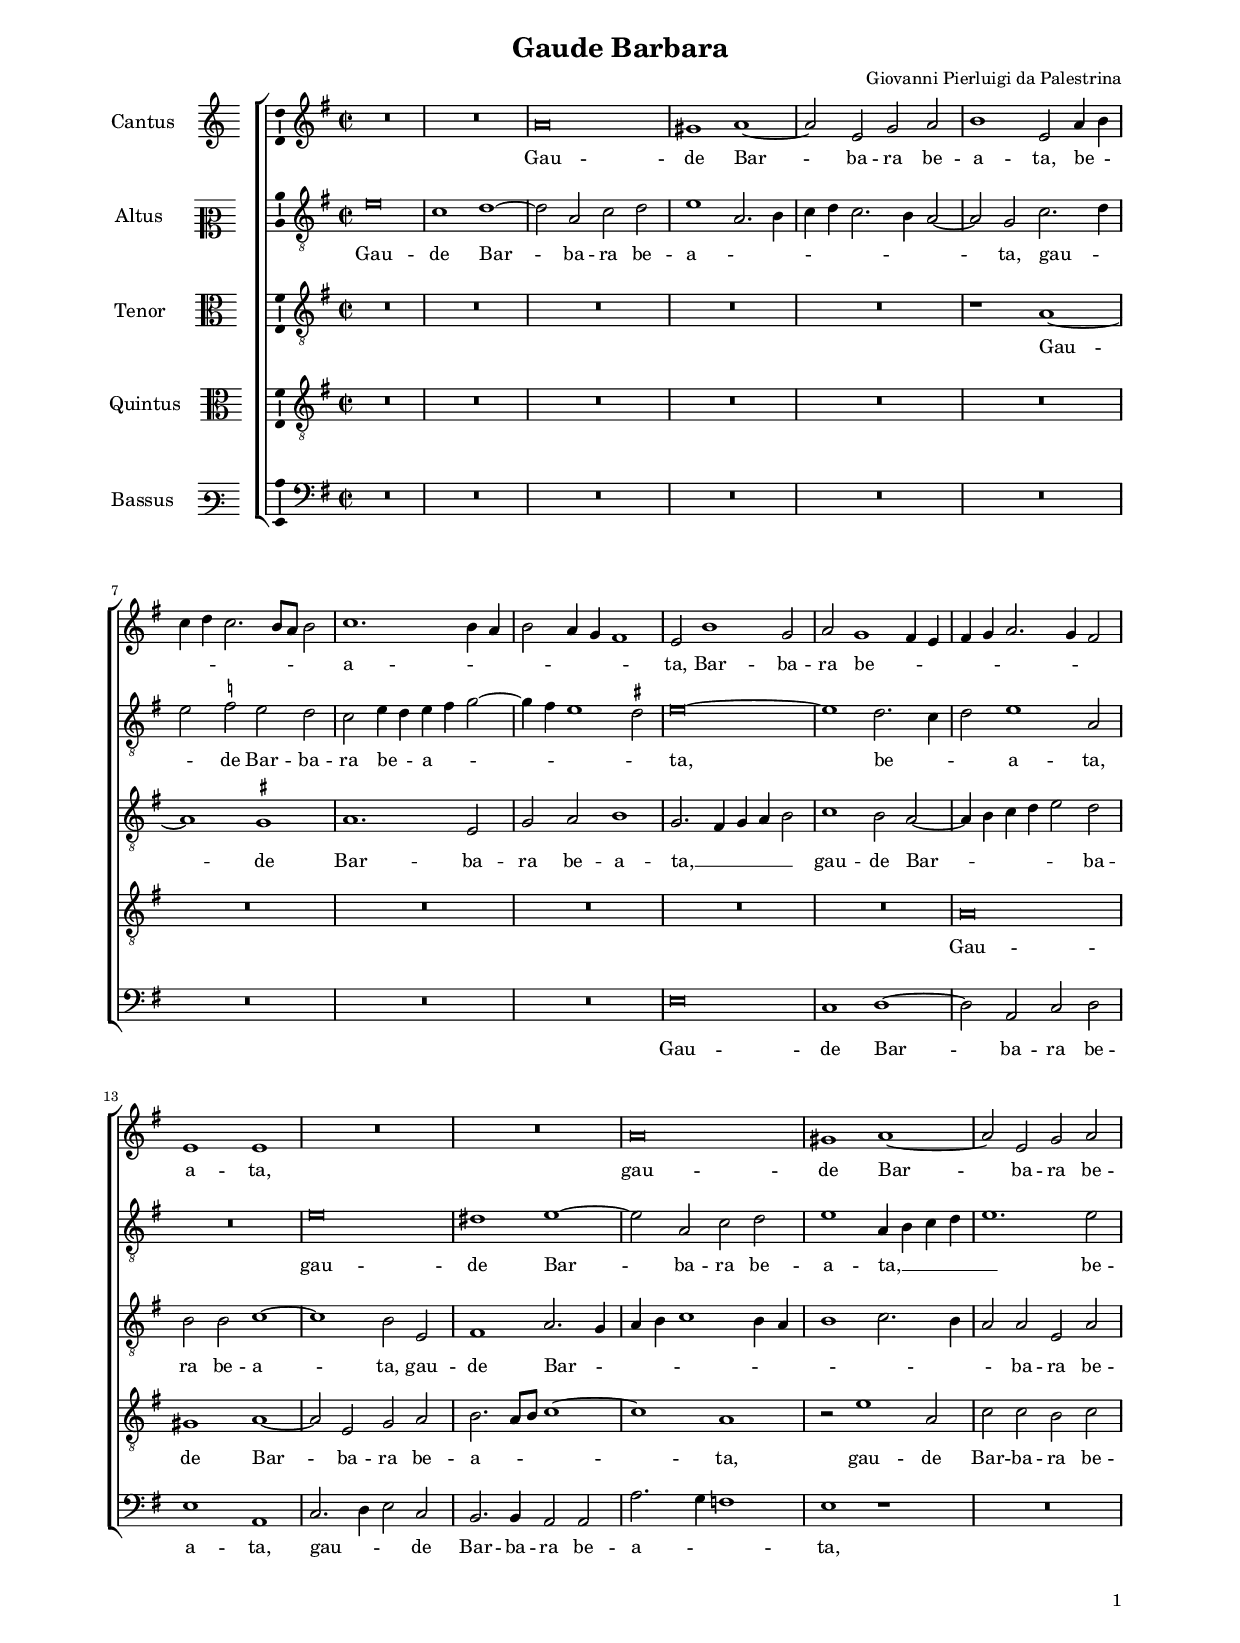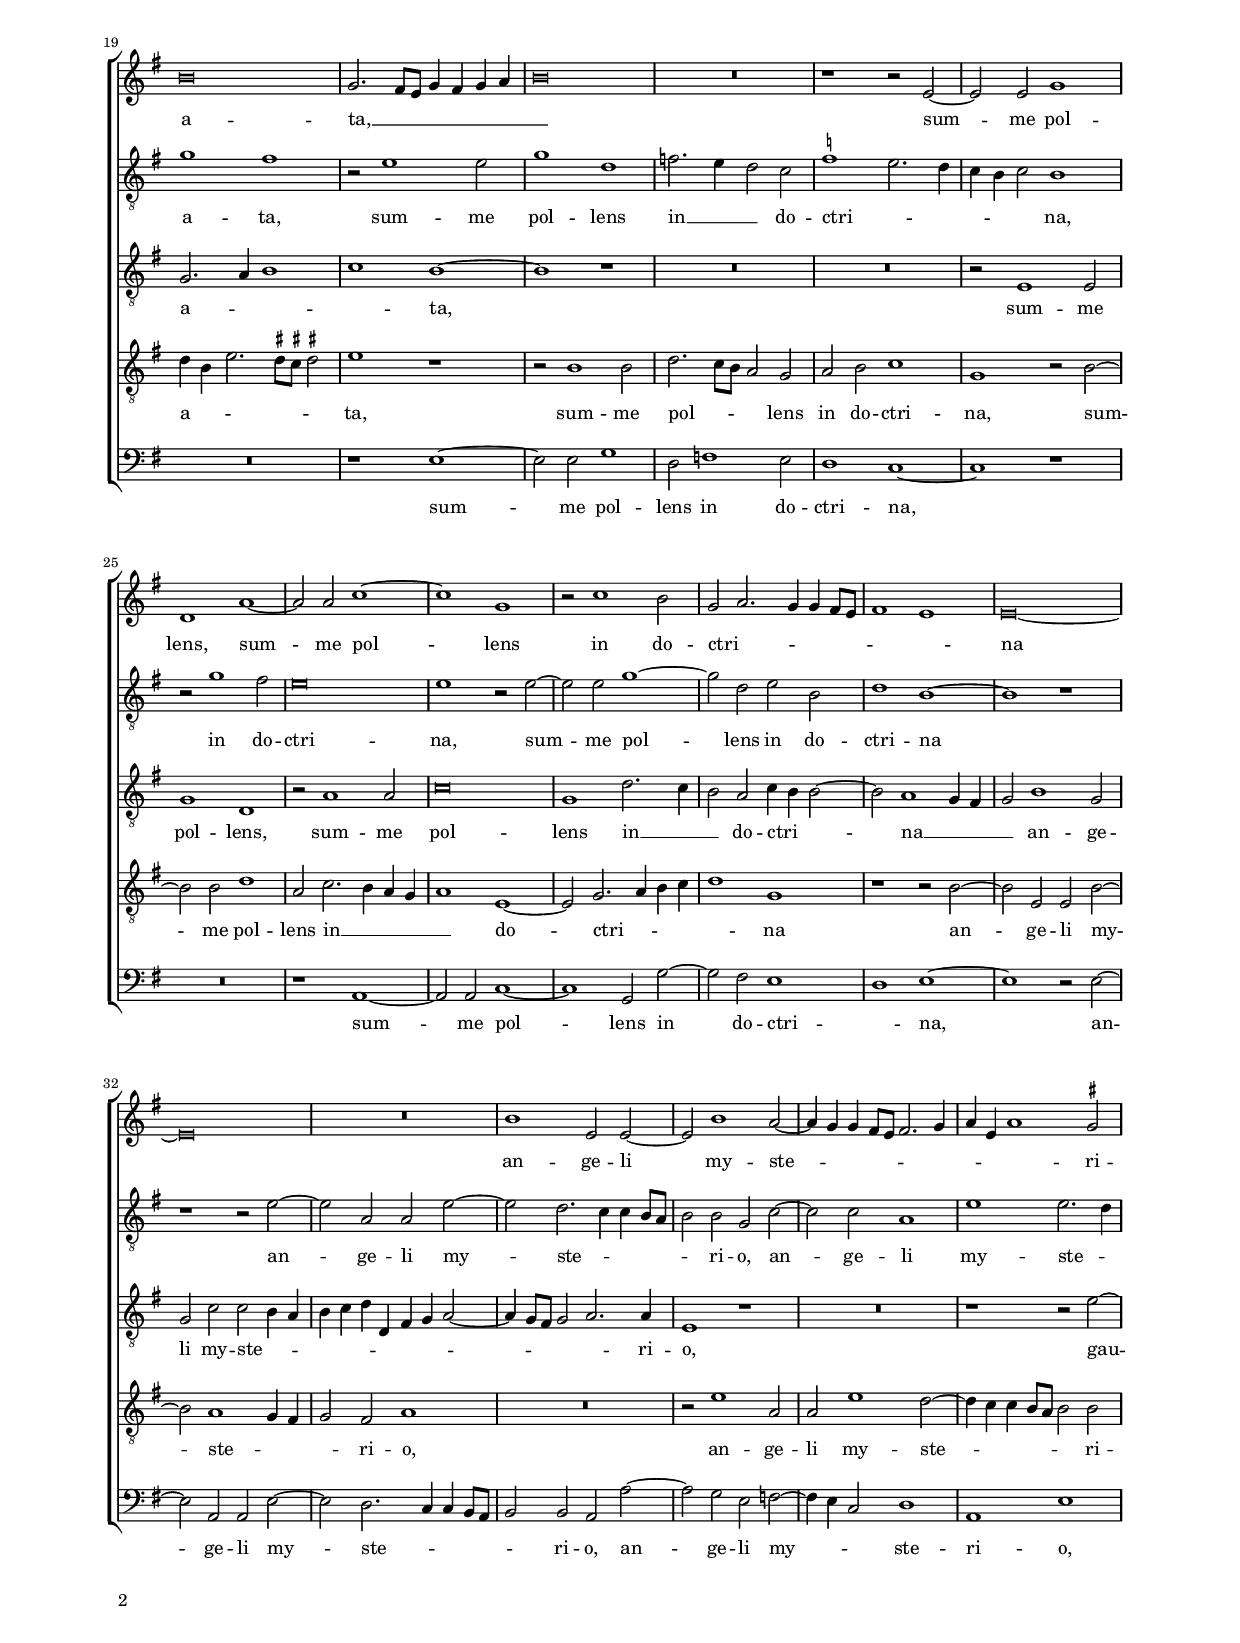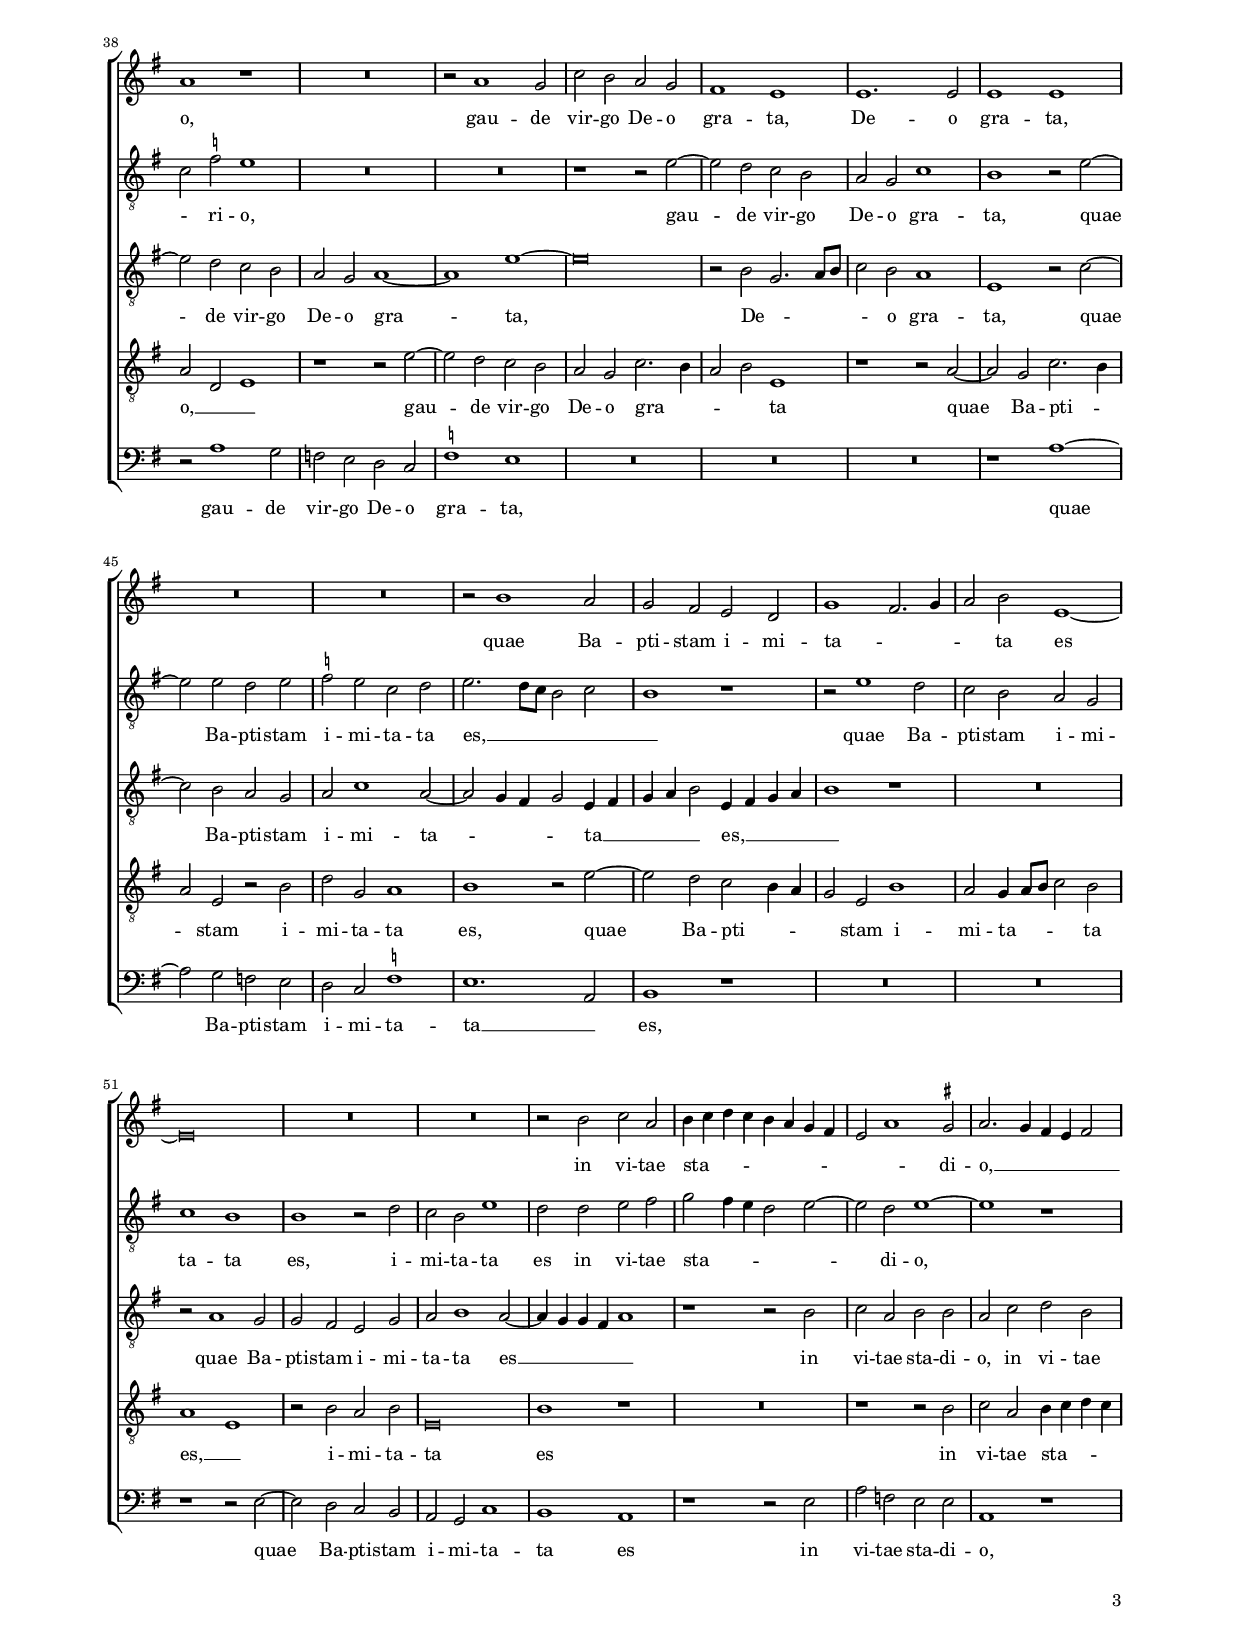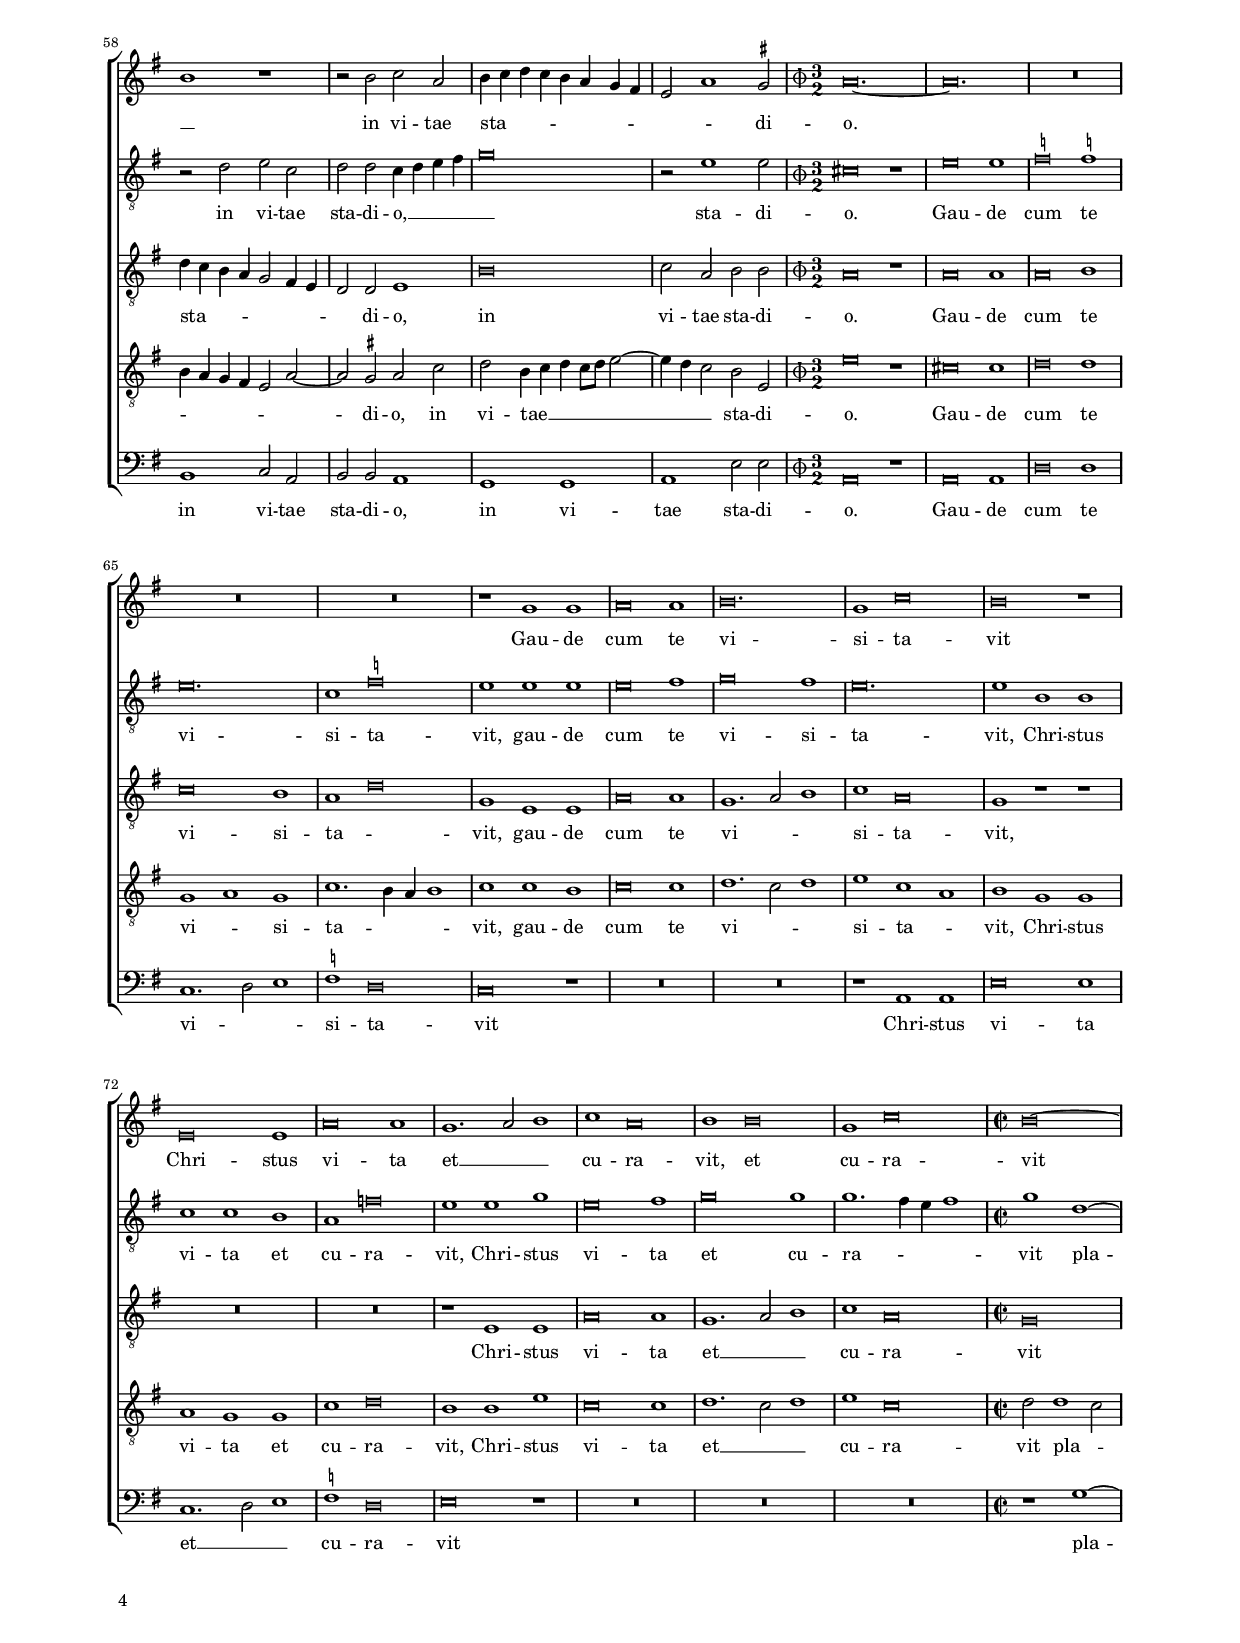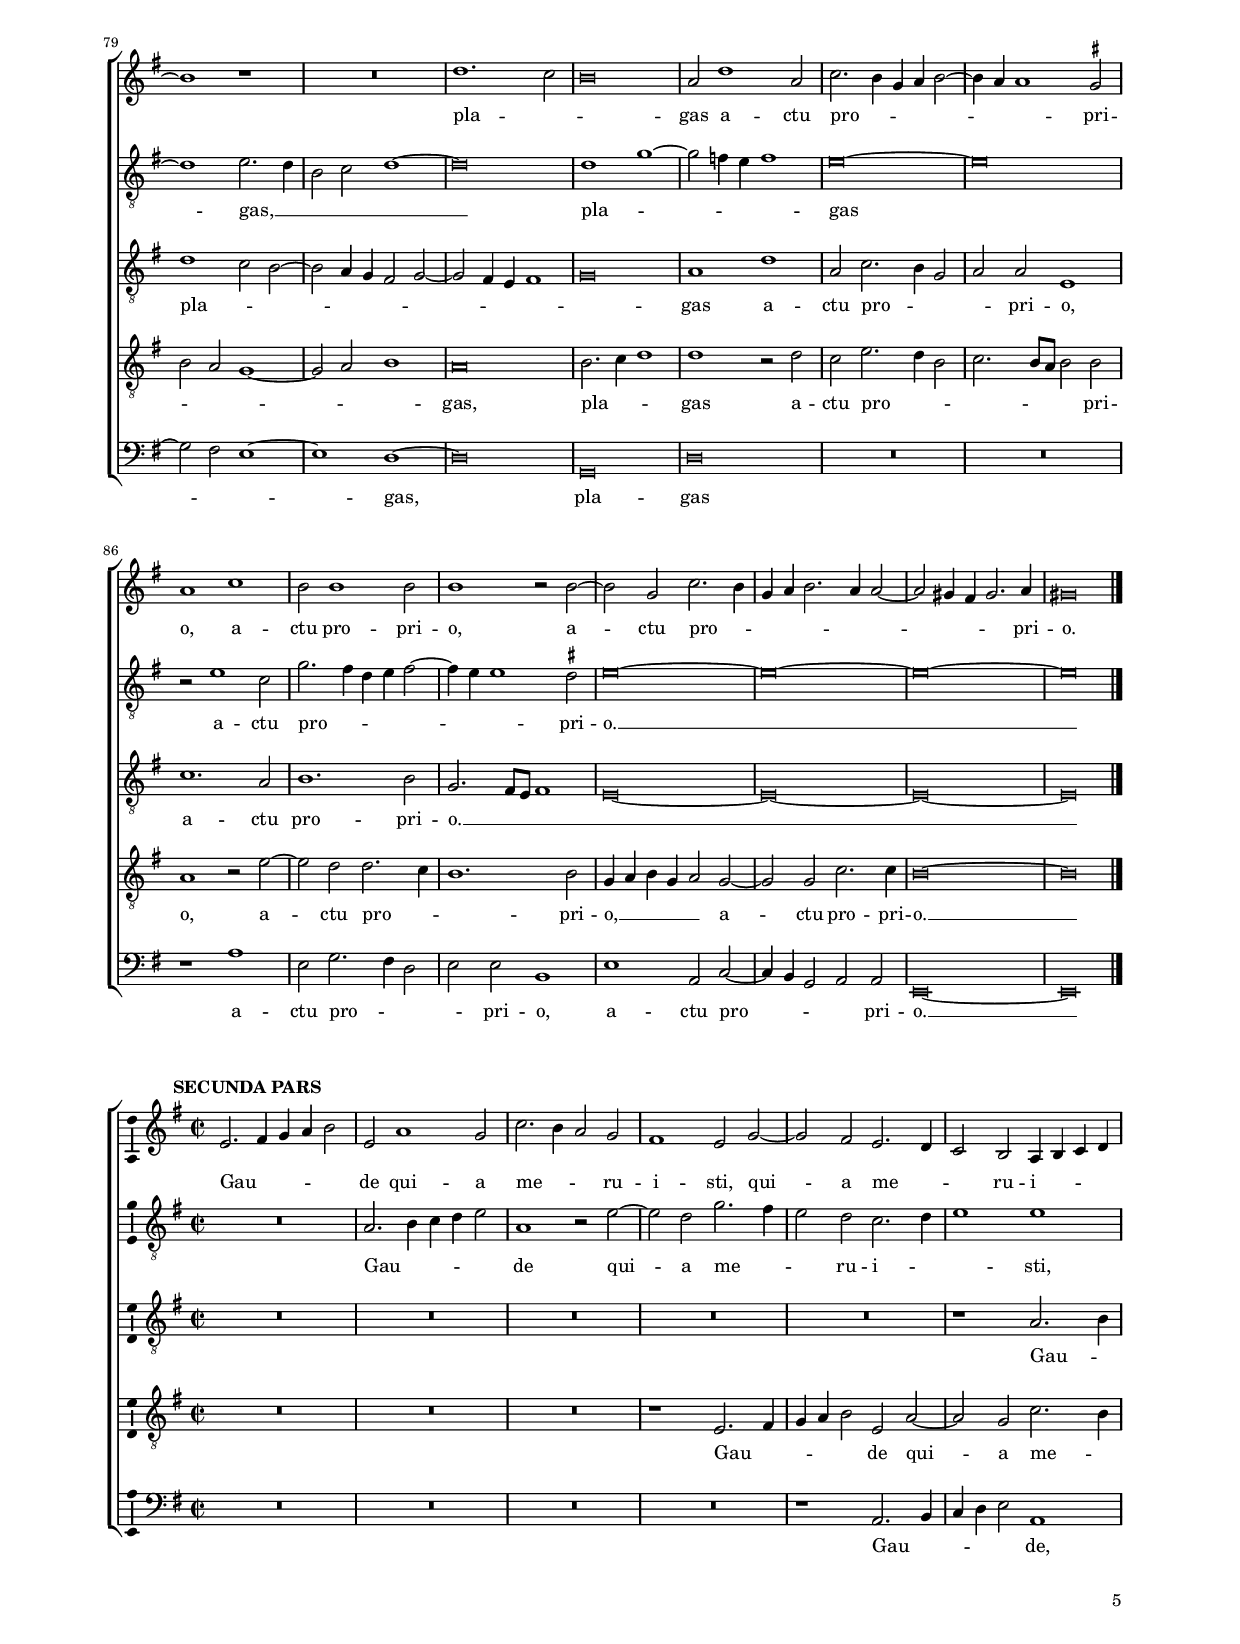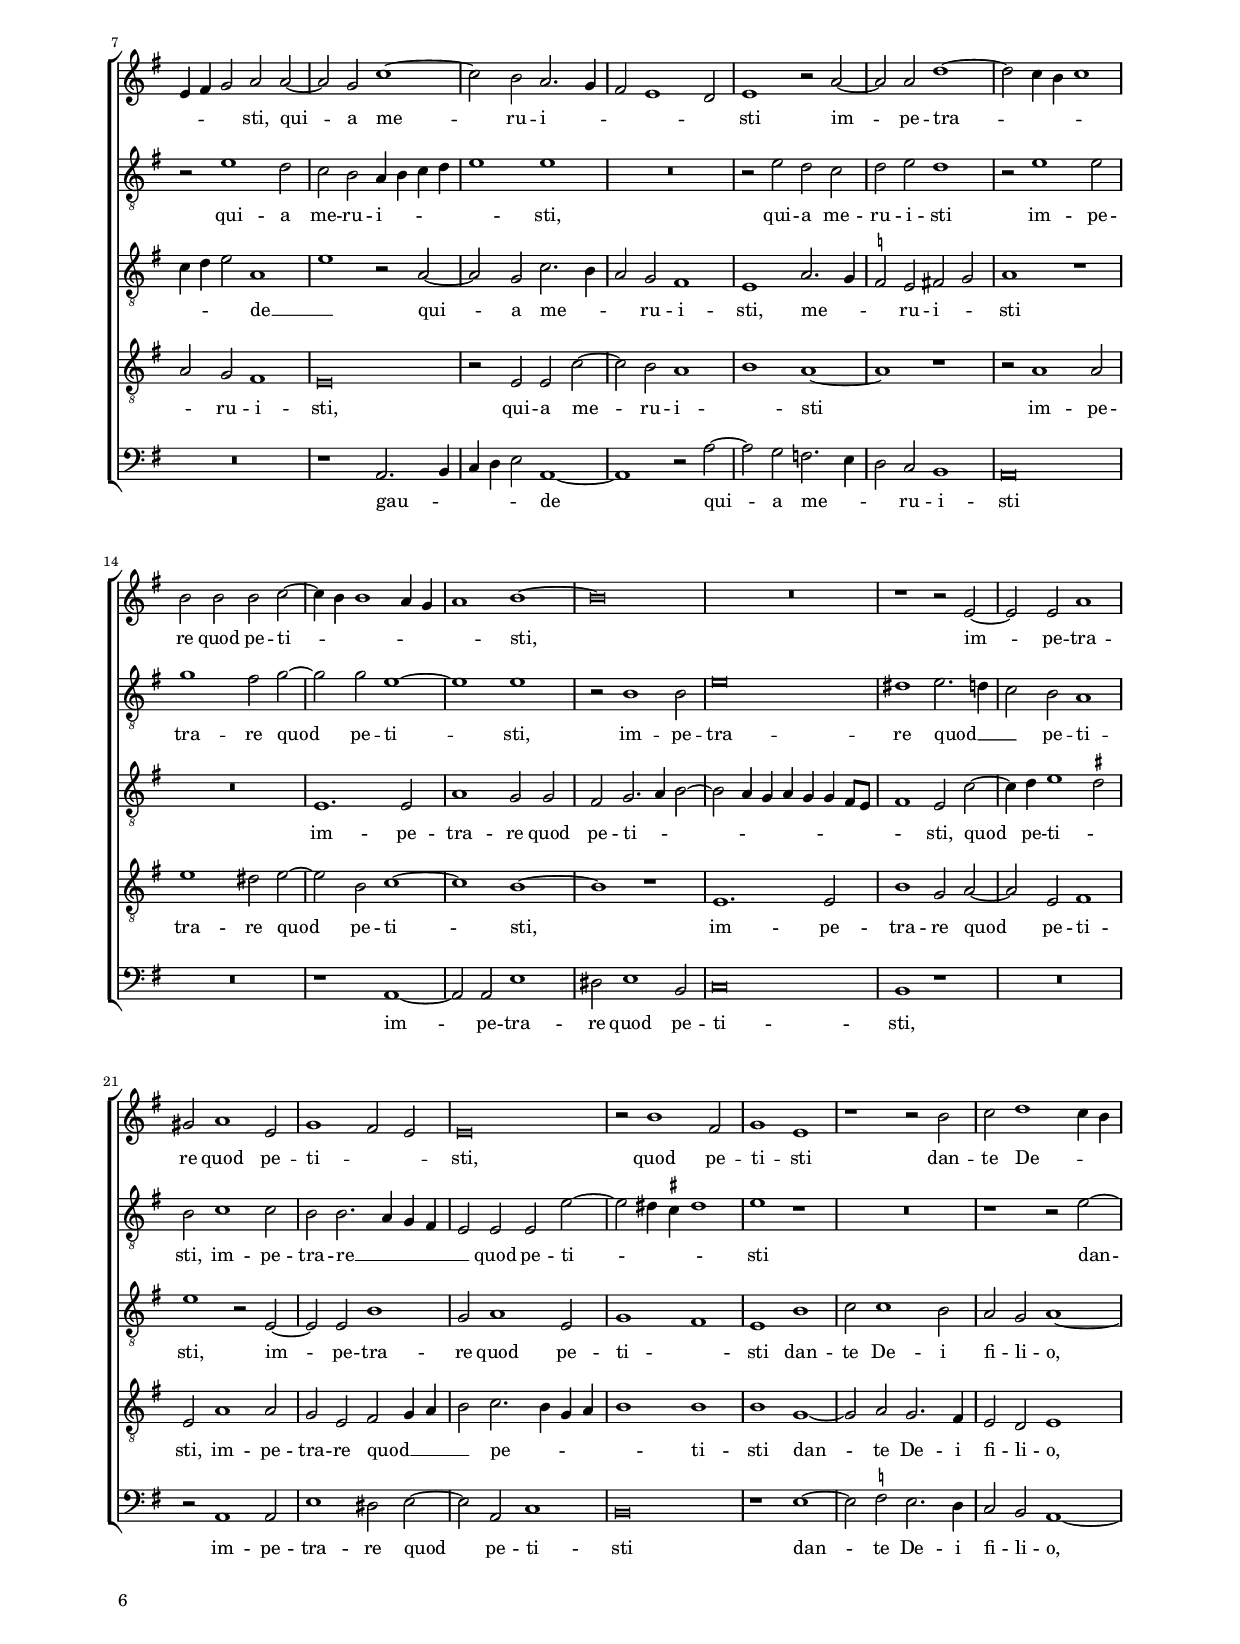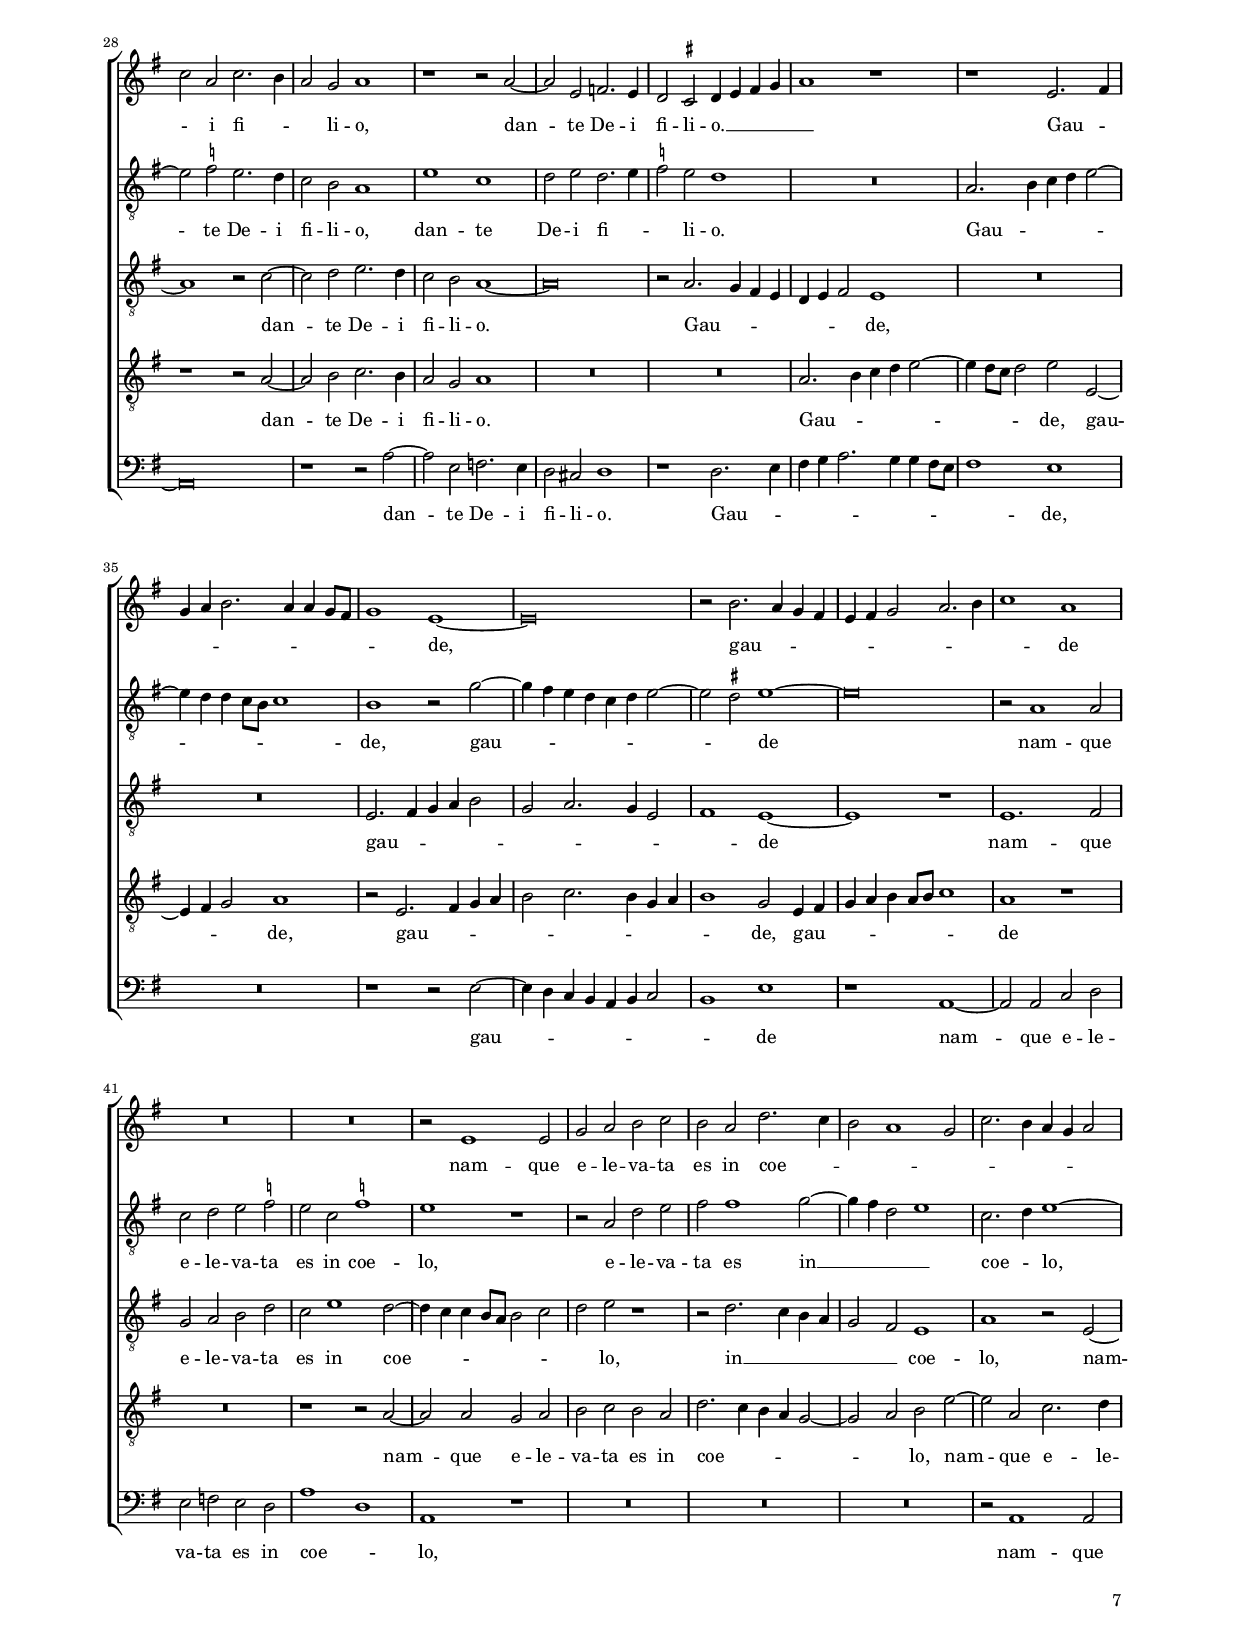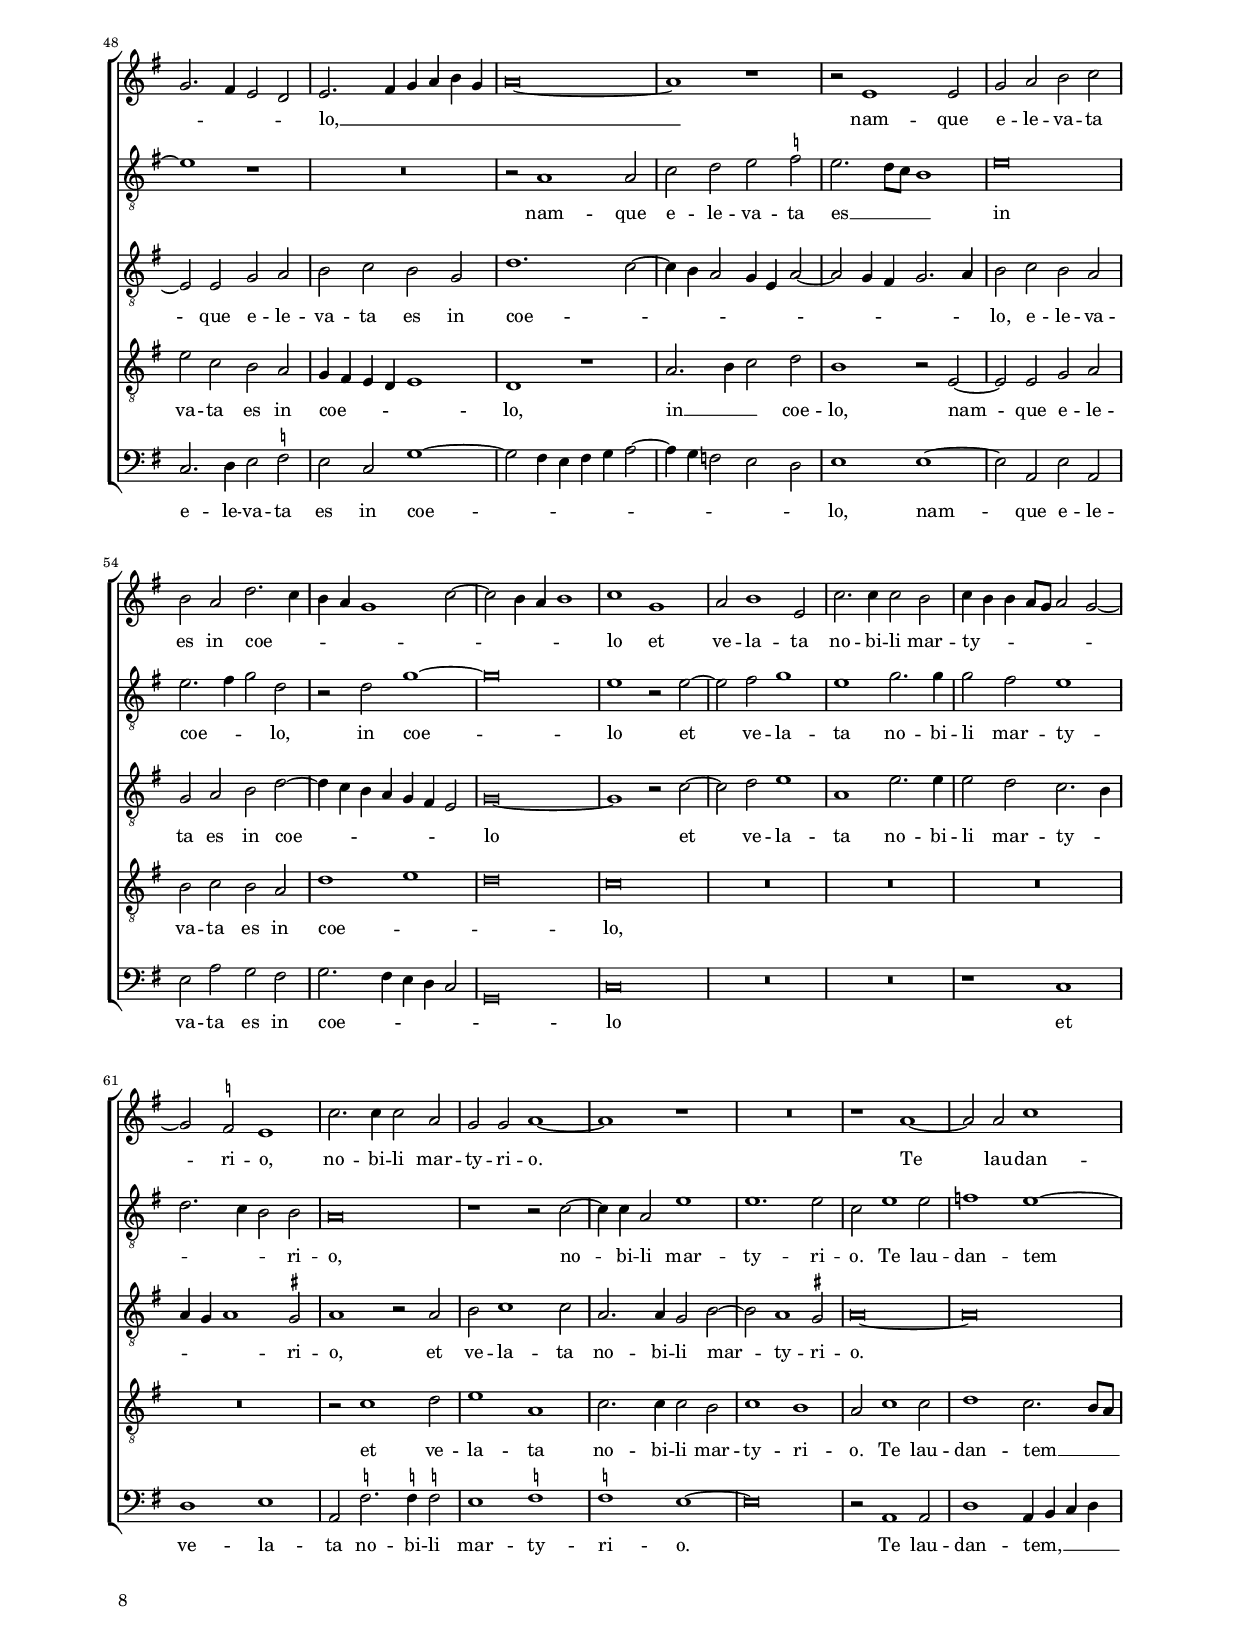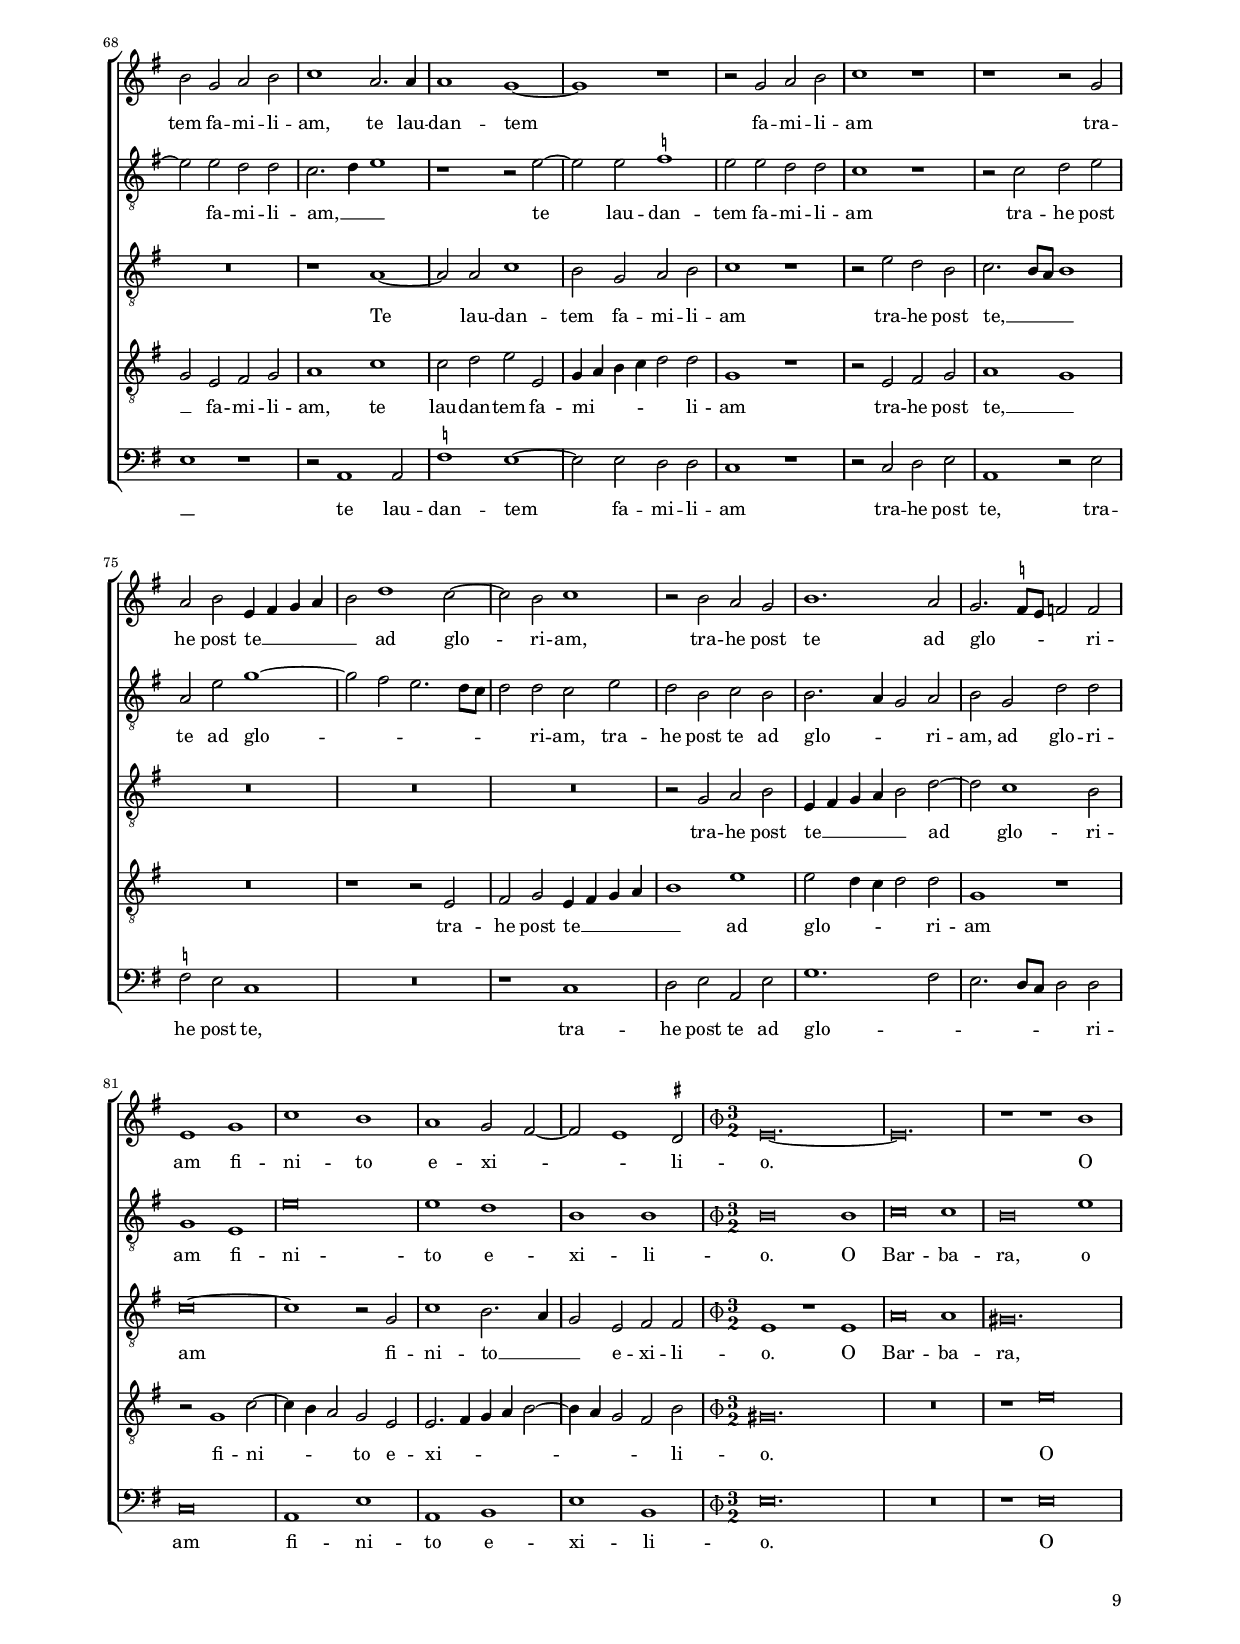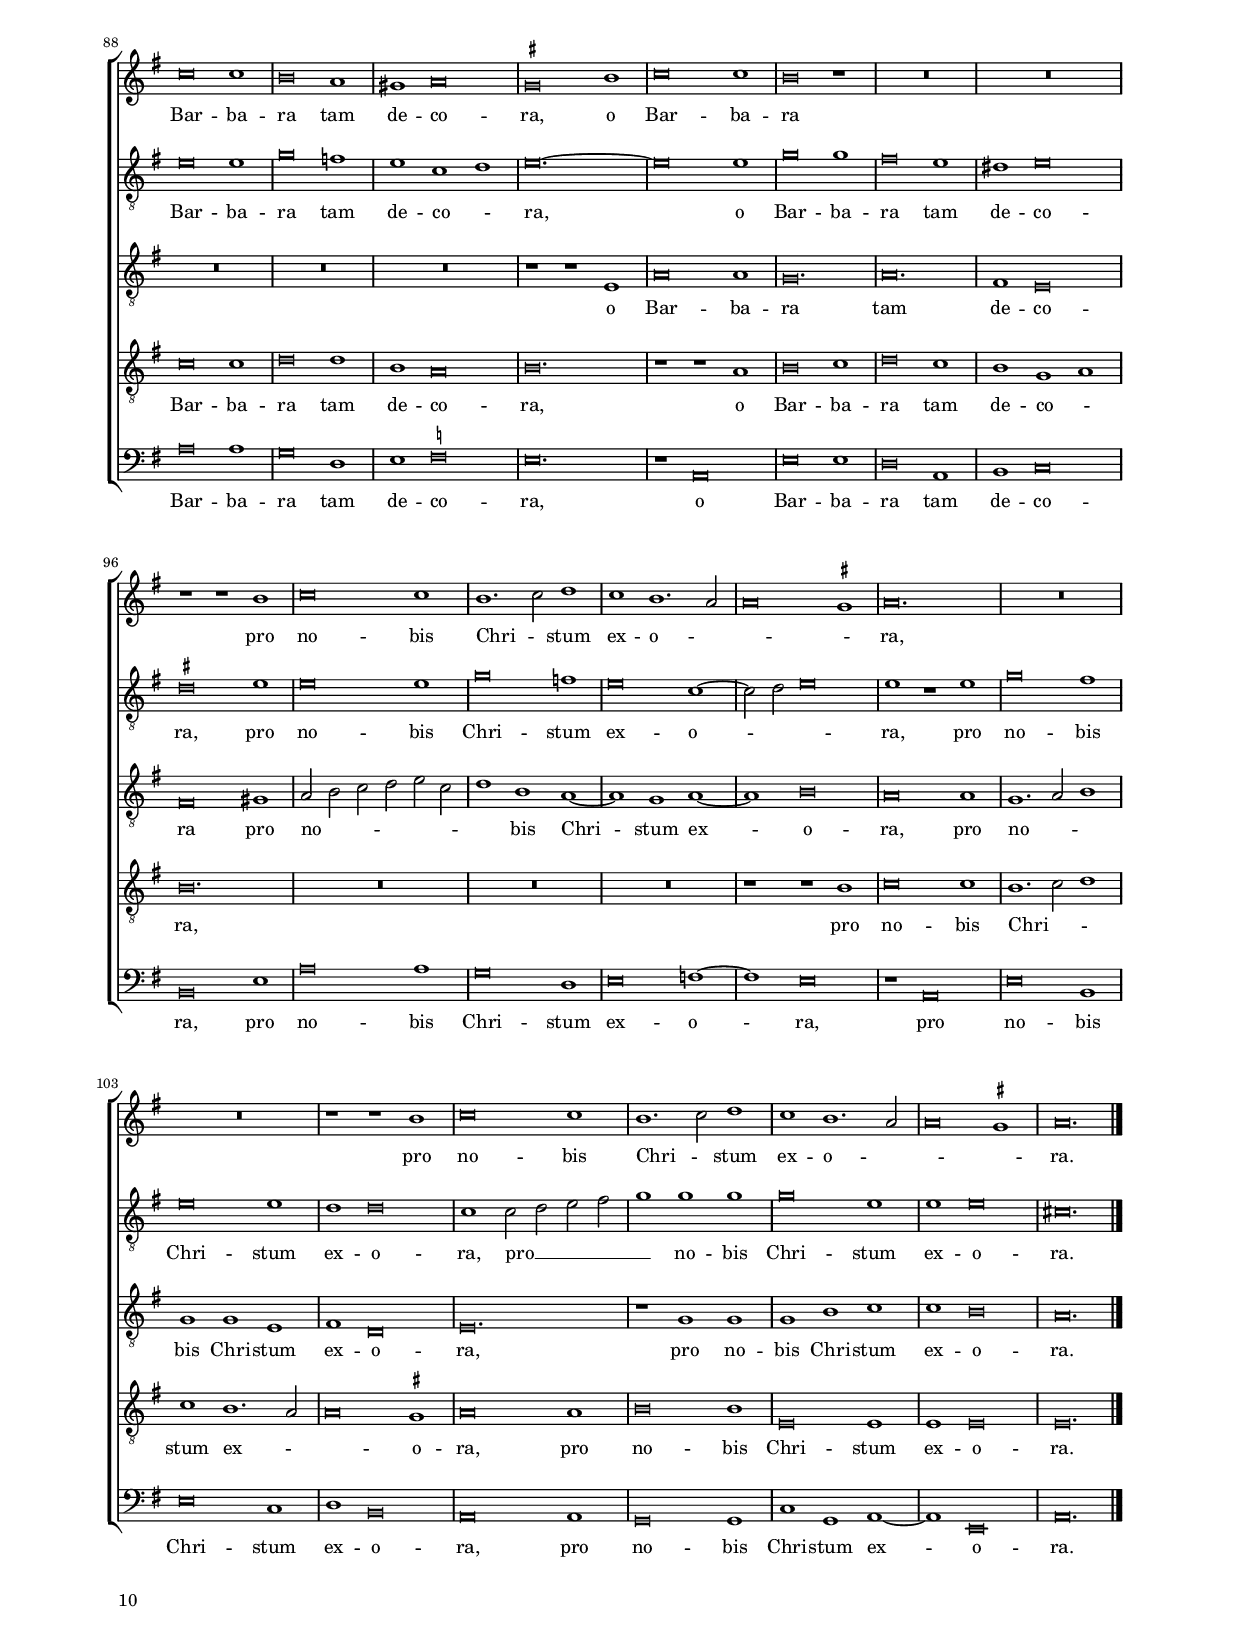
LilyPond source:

\header
{
  title="Gaude Barbara"
  composer="Giovanni Pierluigi da Palestrina"
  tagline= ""
}

\version "2.24.1"
\include "deutsch.ly"
#(set-global-staff-size 15)
% #(set-default-paper-size "letter")
#(ly:set-option 'point-and-click #f)

	
	ficta = { \once \set suggestAccidentals = ##t }
	
	forget = #(define-music-function (music) (ly:music?) #{
		\accidentalStyle forget
		$music
		\accidentalStyle default
		#})

	#(define ((double-time-signature glyph a b) grob)
	(grob-interpret-markup grob
		(markup #:override '(baseline-skip . 2.5) #:number
			(#:line ((markup (#:musicglyph glyph))
			(#:fontsize -1 #:column (a b)))))))


\paper
	{
	top-margin = 1.8 \cm
	bottom-margin = 1.2 \cm
	left-margin = 2 \cm
	right-margin = 2 \cm
	ragged-bottom = ##f
	ragged-last-bottom = ##f
	print-page-number = ##f
	score-system-spacing = #'((basic-distance . 16) (minimum-distance . 14) (padding . 5) (strechability . 150))
	system-system-spacing = #'((basic-distance . 16) (minimum-distance . 14) (padding . 5) (strechability . 150))
	oddFooterMarkup=\markup   \fill-line { "" \fromproperty #'page:page-number-string }
	evenFooterMarkup=\markup  \fill-line { \fromproperty #'page:page-number-string "" }
	last-bottom-spacing = #'((basic-distance . 12) (minimum-distance . 7) (padding . 4))
	systems-per-page = 3
%	min-systems-per-page = 3
	page-count = 10
	}

global = {
	\key c \major
	\time 2/2 \set Score.measureLength = #(ly:make-moment 2/1)
	\set Score.tempoHideNote = ##t
	\tempo 2 = 90
	\skip 1*2*61
	\once \override Score.TimeSignature.stencil = #(double-time-signature "timesig.mensural34" "3" "2") \time 3/1
	\tempo 1 = 135
	\skip 1*3*16
	\time 2/2 \set Score.measureLength = #(ly:make-moment 2/1)
	\tempo 2 = 90
	\skip 1*2*15 \bar "|."
	}
	

incipitcantus = \markup { \score {
	{
	\set Staff.instrumentName = \markup { \fontsize #1 "Cantus" }
	\key c \major
	\clef violin
	s4 \bar ""
	}
	\layout  {
	raggedright = ##t
	indent = 1.8 \cm
	line-width = 2.5 \cm
	\context { \Staff \remove Time_signature_engraver }
	\override Staff.Clef.Y-extent = #'(0 . 0)
	}} \hspace #1 }
      
      
incipitaltus = \markup { \score {
	{
	\set Staff.instrumentName = \markup { \fontsize #1 "Altus" }
	\key c \major
	\clef mezzosoprano
	s4 \bar ""
	}
	\layout  {
	raggedright = ##t
	indent = 1.8 \cm
	line-width = 2.5 \cm
	\context { \Staff \remove Time_signature_engraver }
	\override Staff.Clef.Y-extent = #'(0 . 0)
	}} \hspace #1 }


incipittenor = \markup { \score {
	{
	\set Staff.instrumentName = \markup { \fontsize #1 "Tenor" }
	\key c \major
	\clef alto
	s4 \bar ""
	}
	\layout  {
	raggedright = ##t
	indent = 1.8 \cm
	line-width = 2.5 \cm
	\context { \Staff \remove Time_signature_engraver }
	\override Staff.Clef.Y-extent = #'(0 . 0)
	}} \hspace #1 }
      
      
incipitquintus = \markup { \score {
	{
	\set Staff.instrumentName = \markup { \fontsize #1 "Quintus" }
	\key c \major
	\clef alto
	s4 \bar ""
	}
	\layout  {
	raggedright = ##t
	indent = 1.8 \cm
	line-width = 2.5 \cm
	\context { \Staff \remove Time_signature_engraver }
	\override Staff.Clef.Y-extent = #'(0 . 0)
	}} \hspace #1 }
      
      
incipitbassus = \markup { \score {
	{
	\set Staff.instrumentName = \markup { \fontsize #1 "Bassus" }
	\key c \major
	\clef varbaritone
	s4 \bar ""
	}
	\layout  {
	raggedright = ##t
	indent = 1.8 \cm
	line-width = 2.5 \cm
	\context { \Staff \remove Time_signature_engraver }
	\override Staff.Clef.Y-extent = #'(0 . 0)
	}} \hspace #1 }


cantus =  \relative c''
	{
	R\breve
	R\breve
	d\breve
	cis1 d~
%5
	d2 a c d |
	e1 a,2 d4 e
	f4 g f2. e8 d e2
	f1. e4 d
	e2 d4 c h1
%10
	a2 e'1 c2 |
	d2 c1 h4 a
	h4 c d2. c4 h2
	a1 a
	R\breve
%15
	R\breve |
	d\breve
	cis1 d~
	d2 a c d
	e\breve
%20
	c2. h8 a c4 h c d |
	e\breve
	R\breve
	r1 r2 a,~
	a2 a c1
%25
	g1 d'~ |
	d2 d f1~
	f1 c
	r2 f1 e2
	c2 d2. c4 c h8 a
%30
	h1 a |
	a\breve~
	a\breve
	R\breve
	e'1 a,2 a~
%35
	a2 e'1 d2~ |
	d4 c c h8 a h2. c4
	d4 a d1 \ficta cis2
	d1 r
	R\breve
%40
	r2 d1 c2 |
	f2 e d c
	h1 a
	a1. a2
	a1 a 
%45
	R\breve |
	R\breve
	r2 e'1 d2
	c2 h a g
	c1 h2. c4
%50
	d2 e a,1~ |
	a\breve
	R\breve
	R\breve
	r2 e' f d
%55
	e4 f g f e d c h |
	a2 d1 \ficta cis2
	d2. c4 h a h2
	e1 r
	r2 e f d
%60
	e4 f g f e d c h |
	a2 d1 \ficta cis2
% Triple time
		d\breve.~
	d\breve.
	R\breve.
%65
	R\breve. |
	R\breve.
	r1 c c
	d\breve d1
	e\breve.
%70
	c1 f\breve |
	e\breve r1
	a,\breve a1
	d\breve d1
	c1. d2 e1
%75
	f1 d\breve |
	e1 e\breve
	c1 f\breve
% End of triple time
	e\breve~
	e1 r
%80
	R\breve |
	g1. f2
	e\breve
	d2 g1 d2
	f2. e4 c d e2~
%85
	e4 d d1 \ficta cis2 |
	d1 f
	e2 e1 e2
	e1 r2 e~
	e2 c f2. e4
%90
	c4 d e2. d4 d2~ |
	d2 cis4 h cis2. d4
	cis\breve |
	}


altus =  \relative c'
	{
	a'\breve
	f1 g~
	g2 d f g
	a1 d,2. e4
%5
	f4 g f2. e4 d2~ |
	d2 c f2. g4
	a2 \ficta b a g
	f2 a4 g a h c2~
	c4 h a1 \ficta gis2
%10
	a\breve~ |
	a1 g2. f4
	g2 a1 d,2
	R\breve
	a'\breve
%15
	gis1 a~ |
	a2 d, f g
	a1 d,4 e f g
	a1. a2
	c1 h
%20
	r2 a1 a2 |
	c1 g
	b2. a4 g2 f
	\ficta b1 a2. g4
	f4 e f2 e1
%25
	r2 c'1 h2 |
	a\breve
	a1 r2 a~
	a2 a c1~
	c2 g a e
%30
	g1 e~ |
	e1 r
	r1 r2 a~
	a2 d, d a'~
	a2 g2. f4 f e8 d
%35
	e2 e c f~ |
	f2 f d1
	a'1 a2. g4
	f2 \ficta b a1
	R\breve
%40
	R\breve |
	r1 r2 a~
	a2 g f e
	d2 c f1
	e1 r2 a~
%45
	a2 a g a |
	\ficta b a f g
	a2. g8 f e2 f
	e1 r
	r2 a1 g2
%50
	f2 e d c |
	f1 e
	e1 r2 g
	f2 e a1
	g2 g a h
%55
	c2 h4 a g2 a~ |
	a2 g a1~
	a1 r
	r2 g a f
	g2 g f4 g a h
%60
	c\breve |
	r2 a1 a2
% Triple time
		fis\breve r1
	a\breve a1
	\ficta b\breve \ficta b!1
%65
	a\breve. |
	f1 \ficta b\breve
	a1 a a
	a\breve h1
	c\breve h1
%70
	a\breve. |
	a1 e e
	f1 f e
	d1 b'\breve
	a1 a c
%75
	a\breve h1 |
	c\breve c1
	c1. h4 a h1
% End of triple time
	c1 g~
	g1 a2. g4
%80
	e2 f g1~ |
	g\breve
	g1 c~
	c2 b4 a b1
	a\breve~
%85
	a\breve |
	r2 a1 f2
	c'2. h4 g a h2~
	h4 a a1 \ficta gis2
	a\breve~
%90
	a\breve~
	a\breve~
	a\breve |
	}


tenor =  \relative c'
	{
	R\breve
	R\breve
	R\breve
	R\breve
%5
	R\breve |
	r1 d~
	d1 \ficta cis
	d1. a2
	c2 d e1
%10
	c2. h4 c d e2 |
	f1 e2 d~
	d4 e f g a2 g
	e2 e f1~
	f1 e2 a,
%15
	h1 d2. c4 |
	d4 e f1 e4 d
	e1 f2. e4
	d2 d a d
	c2. d4 e1
%20
	f1 e~ |
	e1 r
	R\breve
	R\breve
	r2 a,1 a2
%25
	c1 g |
	r2 d'1 d2
	f\breve
	c1 g'2. f4
	e2 d f4 e e2~
%30
	e2 d1 c4 h |
	c2 e1 c2
	c2 f f e4 d
	e4 f g g, h c d2~
	d4 c8 h c2 d2. d4
%35
	a1 r |
	R\breve
	r1 r2 a'~
	a2 g f e
	d2 c d1~
%40
	d1 a'~ |
	a\breve
	r2 e c2. d8 e
	f2 e d1
	a1 r2 f'~
%45
	f2 e d c |
	d2 f1 d2~
	d2 c4 h c2 a4 h
	c4 d e2 a,4 h c d
	e1 r
%50
	R\breve |
	r2 d1 c2
	c2 h a c
	d2 e1 d2~
	d4 c c h d1
%55
	r1 r2 e |
	f2 d e e
	d2 f g e
	g4 f e d c2 h4 a
	g2 g a1
%60
	e'\breve |
	f2 d e e
% Triple time
		d\breve r1
	d\breve d1
	d\breve e1
%65
	f\breve e1 |
	d1 g\breve
	c,1 a a
	d\breve d1
	c1. d2 e1
%70
	f1 d\breve |
	c1 r r
	R\breve.
	R\breve.
	r1 a a
%75
	d\breve d1 |
	c1. d2 e1
	f1 d\breve
% End of triple time
	c\breve
	g'1 f2 e~
%80
	e2 d4 c h2 c~ |
	c2 h4 a h1
	c\breve
	d1 g
	d2 f2. e4 c2
%85
	d2 d a1 |
	f'1. d2
	e1. e2
	c2. h8 a h1
	a\breve~
%90
	a\breve~
	a\breve~
	a\breve |
	}


quintus  =  \relative c'
	{
	R\breve
	R\breve
	R\breve
	R\breve
%5
	R\breve |
	R\breve
	R\breve
	R\breve
	R\breve
%10
	R\breve |
	R\breve
	d\breve
	cis1 d~
	d2 a c d
%15
	e2. d8 e f1~ |
	f1 d
	r2 a'1 d,2
	f2 f e f
	g4 e a2. \ficta gis8 \ficta fis \ficta gis!2
%20
	a1 r |
	r2 e1 e2
	g2. f8 e d2 c
	d2 e f1
	c1 r2 e~
%25
	e2 e g1 |
	d2 f2. e4 d c
	d1 a~
	a2 c2. d4 e f
	g1 c,
%30
	r1 r2 e~ |
	e2 a, a e'~
	e2 d1 c4 h
	c2 h d1
	R\breve
%35
	r2 a'1 d,2 |
	d2 a'1 g2~
	g4 f f e8 d e2 e
	d2 g, a1
	r1 r2 a'~
%40
	a2 g f e |
	d2 c f2. e4
	d2 e a,1
	r1 r2 d~
	d2 c f2. e4
%45
	d2 a r e' |
	g2 c, d1
	e1 r2 a~
	a2 g f e4 d
	c2 a e'1
%50
	d2 c4 d8 e f2 e |
	d1 a
	r2 e' d e
	a,\breve
	e'1 r
%55
	R\breve |
	r1 r2 e
	f2 d e4 f g f
	e4 d c h a2 d~
	d2 \ficta cis d f
%60
	g2 e4 f g f8 g a2~ |
	a4 g f2 e2 a,
% Triple time
		a'\breve r1
	fis\breve fis1
	g\breve g1
%65
	c,1 d c |
	f1. e4 d e1
	f1 f e
	f\breve f1
	g1. f2 g1
%70
	a1 f d |
	e1 c c
	d1 c c
	f1 g\breve
	e1 e a 
%75
	f\breve f1 |
	g1. f2 g1
	a1 f\breve
% End of triple time
	g2 g1 f2
	e2 d c1~
%80
	c2 d e1 |
	d\breve
	e2. f4 g1
	g1 r2 g
	f2 a2. g4 e2
%85
	f2. e8 d e2 e |
	d1 r2 a'~
	a2 g g2. f4
	e1. e2
	c4 d e c d2 c~
%90
	c2 c f2. f4 |
	e\breve~
	e\breve |
	}


bassus  =  \relative c
	{
	R\breve
	R\breve
	R\breve
	R\breve
%5
	R\breve |
	R\breve
	R\breve
	R\breve
	R\breve
%10
	a'\breve |
	f1 g~
	g2 d f g
	a1 d,
	f2. g4 a2 f
%15
	e2. e4 d2 d |
	d'2. c4 b1
	a1 r
	R\breve
	R\breve
%20
	r1 a~ |
	a2 a c1
	g2 b1 a2
	g1 f~
	f1 r
%25
	R\breve |
	r1 d~
	d2 d f1~
	f1 c2 c'~
	c2 h a1
%30
	g1 a~ |
	a1 r2 a~
	a2 d, d a'~
	a2 g2. f4 f e8 d
	e2 e d d'~
%35
	d2 c a b~ |
	b4 a f2 g1
	d1 a'
	r2 d1 c2
	b2 a g f
%40
	\ficta b1 a |
	R\breve
	R\breve
	R\breve
	r1 d~
%45
	d2 c b a |
	g2 f \ficta b1
	a1. d,2
	e1 r
	R\breve
%50
	R\breve |
	r1 r2 a~
	a2 g f e
	d2 c f1
	e1 d
%55
	r1 r2 a' |
	d2 b a a
	d,1 r
	e1 f2 d
	e2 e d1
%60
	c1 c |
	d1 a'2 a
% Triple time
		d,\breve r1
	d\breve d1
	g\breve g1
%65
	f1. g2 a1 |
	\ficta b1 g\breve
	f\breve r1
	R\breve.
	R\breve.
%70
	r1 d d |
	a'\breve a1
	f1. g2 a1
	\ficta b1 g\breve
	a\breve r1
%75
	R\breve. |
	R\breve.
	R\breve.
% End of triple time
	r1 c~
	c2 h a1~
%80
	a1 g~ |
	g\breve
	c,\breve
	g'\breve
	R\breve
%85
	R\breve |
	r1 d'
	a2 c2. h4 g2
	a2 a e1
	a1 d,2 f~
%90
	f4 e c2 d d |
	a\breve~
	a\breve |
	}


lyricscantus = \lyricmode {
	Gau -- de Bar -- ba -- ra be -- a -- ta,
	be -- _ _ _ _ _ _ _ a -- _ _ _ _ _ _ ta,
	Bar -- ba -- ra be -- _ _ _ _ _ _ _ a -- ta,
	gau -- de Bar -- ba -- ra be -- a -- ta, __ _ _ _ _ _ _ _
	sum -- me pol -- lens,
	sum -- me pol -- lens
	in do -- ctri -- _ _ _ _ _ _ _ na
	an -- ge -- li my -- ste -- _ _ _ _ _ _ _ _ _ ri -- o,
	gau -- de vir -- go De -- o gra -- ta,
	De -- o gra -- ta,
	quae Ba -- pti -- stam i -- mi -- ta -- _ _ _ ta 
	es in vi -- tae sta -- _ _ _ _ _ _ _ _ _ di -- o, __ _ _ _ _ _
	in vi -- tae sta -- _ _ _ _ _ _ _ _ _ di -- o.
	Gau -- de cum te vi -- si -- ta -- vit
	Chri -- stus vi -- ta et __ _ _ cu -- ra -- vit,
	et cu -- ra -- vit
	pla -- _ _ gas a -- ctu pro -- _ _ _ _ _ _ pri -- o,
	a -- ctu pro -- pri -- o,
	a -- ctu pro -- _ _ _ _ _ _ _ _ _ pri -- o.
	}


lyricsaltus = \lyricmode {
	Gau -- de Bar -- ba -- ra be -- a -- _ _ _ _ _ _ _ ta,
	gau -- _ _ de Bar -- ba -- ra be -- _ a -- _ _ _ _ _ ta,
	be -- _ _ a -- ta,
	gau -- de Bar -- ba -- ra be -- a -- ta, __ _ _ _ _
	be -- a -- ta,
	sum -- me pol -- lens
	in __ _ _ do -- ctri -- _ _ _ _ _ na,
	in do -- ctri -- na,
	sum -- me pol -- lens
	in do -- ctri -- na
	an -- ge -- li my -- ste -- _ _ _ _ _ ri -- o,
	an -- ge -- li my -- ste -- _ _ ri -- o,
	gau -- de vir -- go De -- o gra -- ta,
	quae Ba -- pti -- stam i -- mi -- ta -- ta es, __ _ _ _ _ _ 
	quae Ba -- pti -- stam i -- mi -- ta -- ta es,
	i -- mi -- ta -- ta es
	in vi -- tae sta -- _ _ _ _ di -- o,
	in vi -- tae sta -- di -- o, __ _ _ _ _
	sta -- di -- o.
	Gau -- de cum te vi -- si -- ta -- vit,
	gau -- de cum te vi -- si -- ta -- vit,
	Chri -- stus vi -- ta et cu -- ra -- vit,
	Chri -- stus vi -- ta et cu -- ra -- _ _ _ vit
	pla -- gas, __ _ _ _ _ 
	pla -- _ _ _ _ gas
	a -- ctu pro -- _ _ _ _ _ _ pri -- o. __
	}


lyricstenor = \lyricmode {
	Gau -- de Bar -- ba -- ra be -- a -- ta, __ _ _ _ _
	gau -- de Bar -- _ _ _ _ ba -- ra be -- a -- ta,
	gau -- de Bar -- _ _ _ _ _ _ _ _ _ _ ba -- ra be -- a -- _ _ _ ta,
	sum -- me pol -- lens,
	sum -- me pol -- lens
	in __ _ _ do -- ctri -- _ _ na __ _ _ _
	an -- ge -- li my -- ste -- _ _ _ _ _ _ _ _ _ _ _ _ _ ri -- o,
	gau -- de vir -- go De -- o gra -- ta,
	De -- _ _ _ _ o gra -- ta,
	quae Ba -- pti -- stam i -- mi -- ta -- _ _ _ ta __ _ _ _ _ es, __ _ _ _ _ 
	quae Ba -- pti -- stam i -- mi -- ta -- ta es __ _ _ _ _
	in vi -- tae sta -- di -- o,
	in vi -- tae sta -- _ _ _ _ _ _ _ di -- o,
	in vi -- tae sta -- di -- o.
	Gau -- de cum te vi -- si -- ta -- _ vit,
	gau -- de cum te vi -- _ _ si -- ta -- vit,
	Chri -- stus vi -- ta et __ _ _ cu -- ra -- vit
	pla -- _ _ _ _ _ _ _ _ _ _ gas a -- ctu pro -- _ _ _ pri -- o,
	a -- ctu pro -- pri -- o. __ _ _ _ _
	}


lyricsquintus = \lyricmode {
	Gau -- de Bar -- ba -- ra be -- a -- _ _ _ ta,
	gau -- de Bar -- ba -- ra be -- a -- _ _ _ _ _ ta,
	sum -- me pol -- _ _ _ lens in do -- ctri -- na,
	sum -- me pol -- lens
	in __ _ _ _ _ do -- ctri -- _ _ _ _ na
	an -- ge -- li my -- ste -- _ _ _ ri -- o,
	an -- ge -- li my -- ste -- _ _ _ _ _ ri -- o, __ _ _
	gau -- de vir -- go De -- o gra -- _ _ _ ta
	quae Ba -- pti -- _ _ stam i -- mi -- ta -- ta es,
	quae Ba -- pti -- _ _ _ stam i -- mi -- ta -- _ _ _ ta es, __ _
	i -- mi -- ta -- ta es
	in vi -- tae sta -- _ _ _ _ _ _ _ _ _ di -- o,
	in vi -- tae __ _ _ _ _ _ _ _ sta -- di -- o.
	Gau -- de cum te vi -- _ si -- ta -- _ _ _ vit,
	gau -- de cum te vi -- _ _ si -- ta -- _ vit,
	Chri -- stus vi -- ta et cu -- ra -- vit,
	Chri -- stus vi -- ta et __ _ _ cu -- ra -- vit
	pla -- _ _ _ _ _ _ gas,
	pla -- _ _ gas a -- ctu pro -- _ _ _ _ _ _ pri -- o,
	a -- ctu pro -- _ _ pri -- o, __ _ _ _ _
	a -- ctu pro -- pri -- o. __
	}


lyricsbassus = \lyricmode {
	Gau -- de Bar -- ba -- ra be -- a -- ta,
	gau -- _ _ de Bar -- ba -- ra be -- a -- _ _ ta,
	sum -- me pol -- lens in do -- ctri -- na,
	sum -- me pol -- lens in do -- ctri -- _ na,
	an -- ge -- li my -- ste -- _ _ _ _ _ ri -- o,
	an -- ge -- li my -- _ _ ste -- ri -- o,
	gau -- de vir -- go De -- o gra -- ta,
	quae Ba -- pti -- stam i -- mi -- ta -- ta __ _ es,
	quae Ba -- pti -- stam i -- mi -- ta -- ta es
	in vi -- tae sta -- di -- o,
	in vi -- tae sta -- di -- o,
	in vi -- tae sta -- di -- o.
	Gau -- de cum te vi -- _ _ si -- ta -- vit
	Chri -- stus vi -- ta et __ _ _ cu -- ra -- vit
	pla -- _ _ gas,
	pla -- gas a -- ctu pro -- _ _ _ pri -- o,
	a -- ctu pro -- _ _ _ pri -- o. __
	}


\score
{  
	\transpose c g, {
	\new ChoirStaff \with { \override StaffGrouper.staff-staff-spacing.basic-distance = #12 }
	<<

	\new Staff << \global
	\new Voice="v1" {
		\set Staff.instrumentName=\incipitcantus
		\set Staff.midiInstrument = "reed organ"
		\clef violin
		\cantus }
	\new Lyrics \lyricsto "v1" {\lyricscantus }
	>>


	\new Staff << \global
	\new Voice="v2" {
		\set Staff.instrumentName=\incipitaltus
		\set Staff.midiInstrument = "reed organ"
		\clef "G_8" % violin
		\altus}
	\new Lyrics \lyricsto "v2" {\lyricsaltus }
	>>


	\new Staff << \global
	\new Voice="v3" {
		\set Staff.instrumentName=\incipittenor
		\set Staff.midiInstrument = "reed organ"
		\clef "G_8"
		\tenor }
	\new Lyrics \lyricsto "v3" {\lyricstenor }
	>>


	\new Staff << \global
	\new Voice="v5" {
		\set Staff.instrumentName=\incipitquintus
		\set Staff.midiInstrument = "reed organ"
		\clef "G_8"
		\quintus}
	\new Lyrics \lyricsto "v5" {\lyricsquintus }
	>>


	\new Staff << \global
	\new Voice="v4" {
		\set Staff.instrumentName=\incipitbassus
		\set Staff.midiInstrument = "reed organ"
		\clef bass
		\bassus }
	\new Lyrics \lyricsto "v4" {\lyricsbassus}
	>>

	>>
	} % transpose

	\layout
	{
	indent = 2.5 \cm
	\context { \Staff \override TimeSignature.break-visibility = #end-of-line-invisible }
	\context { \Lyrics \override VerticalAxisGroup.nonstaff-relatedstaff-spacing.padding = #1.4 }
%	\context { \Lyrics \override LyricText.font-size = #1 }
	\context { \Staff \consists Ambitus_engraver }
	\context { \Score \override BarNumber.padding = #2 }
	\context { \Voice \override NoteHead.style = #'baroque }
	}


\midi
	{
	}

}

%%%%%%%%%%%%%%%%%%%%  SECUNDA PARS %%%%%%%%%%%%%%%%%%%%


global = {
	\key c \major
	\time 2/2 \set Score.measureLength = #(ly:make-moment 2/1)
	\set Score.tempoHideNote = ##t
	\tempo 2 = 90
	\skip 1*2*84
	\once \override Score.TimeSignature.stencil = #(double-time-signature "timesig.mensural34" "3" "2") \time 3/1
	\tempo 1 = 135
	\skip 1*3*25 \bar "|."
	}


cantus =  \relative c''
	{
	a2. h4 c d e2
	a,2 d1 c2
	f2. e4 d2 c
	h1 a2 c~
%5
	c2 h a2. g4 |
	f2 e d4 e f g
	a4 h c2 d d~
	d2 c f1~
	f2 e d2. c4
%10
	h2 a1 g2 |
	a1 r2 d~
	d2 d g1~
	g2 f4 e f1
	e2 e e f~
%15
	f4 e e1 d4 c |
	d1 e~
	e\breve
	R\breve
	r1 r2 a,~
%20
	a2 a d1 |
	cis2 d1 a2
	c1 h2 a
	a\breve
	r2 e'1 h2
%25
	c1 a |
	r1 r2 e'
	f2 g1 f4 e
	f2 d f2. e4
	d2 c d1
%30
	r1 r2 d~ |
	d2 a b2. a4
	g2 \ficta fis g4 a h c
	d1 r
	r1 a2. h4
%35
	c4 d e2. d4 d c8 h |
	c1 a~
	a\breve
	r2 e'2. d4 c h
	a4 h c2 d2. e4
%40
	f1 d |
	R\breve
	R\breve
	r2 a1 a2
	c2 d e f
%45
	e2 d g2. f4 |
	e2 d1 c2
	f2. e4 d c d2
	c2. h4 a2 g
	a2. h4 c d e c
%50
	d\breve~ |
	d1 r
	r2 a1 a2
	c2 d e f
	e2 d g2. f4
%55
	e4 d c1 f2~ |
	f2 e4 d e1
	f1 c
	d2 e1 a,2
	f'2. f4 f2 e
%60
	f4 e e d8 c d2 c~ |
	c2 \ficta b a1
	f'2. f4 f2 d
	c2 c d1~
	d1 r
%65
	R\breve |
	r1 d~
	d2 d f1
	e2 c d e
	f1 d2. d4
%70
	d1 c~ |
	c1 r
	r2 c d e
	f1 r
	r1 r2 c
%75
	d2 e a,4 h c d |
	e2 g1 f2~
	f2 e f1
	r2 e d c
	e1. d2
%80
	c2. \ficta b8 a b!2 b |
	a1 c
	f1 e
	d1 c2 h~
	h2 a1 \ficta gis2
%85
% Triple time
	a\breve.~ |
	a\breve.
	r1 r e'
	f\breve f1
	e\breve d1
%90
	cis1 d\breve |
	\ficta cis\breve e1
	f\breve f1
	e\breve r1
	R\breve.
%95
	R\breve. |
	r1 r e
	f\breve f1
	e1. f2 g1
	f1 e1. d2
%100
	d\breve \ficta cis1 |
	d\breve.
	R\breve.
	R\breve.
	r1 r e
%105
	f\breve f1 |
	e1. f2 g1
	f1 e1. d2
	d\breve \ficta cis1
	d\breve. |
	}


altus =  \relative c'
	{
	R\breve
	d2. e4 f g a2
	d,1 r2 a'~
	a2 g c2. h4
%5
	a2 g f2. g4 |
	a1 a
	r2 a1 g2
	f2 e d4 e f g
	a1 a
%10
	R\breve |
	r2 a g f
	g2 a g1
	r2 a1 a2
	c1 h2 c~
%15
	c2 c a1~ |
	a1 a
	r2 e1 e2
	a\breve
	gis1 a2. g4
%20
	f2 e d1 |
	e2 f1 f2
	e2 e2. d4 c h
	a2 a a a'~
	a2 gis4 \ficta fis gis1
%25
	a1 r |
	R\breve
	r1 r2 a~
	a2 \ficta b a2. g4
	f2 e d1
%30
	a'1 f |
	g2 a g2. a4
	\ficta b2 a g1
	R\breve
	d2. e4 f g a2~
%35
	a4 g g f8 e f1 |
	e1 r2 c'~
	c4 h a g f g a2~
	a2 \ficta gis a1~
	a\breve
%40
	r2 d,1 d2 |
	f2 g a \ficta b
	a2 f \ficta b1
	a1 r
	r2 d, g a
%45
	h2 h1 c2~ |
	c4 h g2 a1
	f2. g4 a1~
	a1 r
	R\breve
%50
	r2 d,1 d2 |
	f2 g a \ficta b
	a2. g8 f e1
	a\breve
	a2. h4 c2 g
%55
	r2 g c1~ |
	c\breve
	a1 r2 a~
	a2 h c1
	a1 c2. c4
%60
	c2 h a1 |
	g2. f4 e2 e
	d\breve
	r1 r2 f~
	f4 f d2 a'1
%65
	a1. a2 |
	f2 a1 a2
	b1 a~
	a2 a g g
	f2. g4 a1
%70
	r1 r2 a~ |
	a2 a \ficta b1
	a2 a g g
	f1 r
	r2 f g a
%75
	d,2 a' c1~ |
	c2 h a2. g8 f
	g2 g f a
	g2 e f e
	e2. d4 c2 d
%80
	e2 c g' g |
	c,1 a
	a'\breve
	a1 g
	e1 e
%85
% Triple time
	e\breve e1 |
	f\breve f1
	e\breve a1
	a\breve a1
	c\breve b1
%90
	a1 f g |
	a\breve.~
	a\breve a1
	c\breve c1
	h\breve a1
%95
	gis1 a\breve |
	\ficta gis\breve a1
	a\breve a1
	c\breve b1
	a\breve f1~
%100
	f2 g a\breve |
	a1 r a
	c\breve h1
	a\breve a1
	g1 g\breve
%105
	f1 f2 g a h |
	c1 c c
	c\breve a1
	a1 a\breve
	fis\breve. |
	}


tenor =  \relative c'
	{
	R\breve
	R\breve
	R\breve
	R\breve
%5
	R\breve |
	r1 d2. e4
	f4 g a2 d,1
	a'1 r2 d,~
	d2 c f2. e4
%10
	d2 c h1 |
	a1 d2. c4
	\ficta b2 a h! c
	d1 r
	R\breve
%15
	a1. a2 |
	d1 c2 c
	h2 c2. d4 e2~
	e2 d4 c d c c h8 a
	h1 a2 f'~
%20
	f4 g a1 \ficta gis2 |
	a1 r2 a,~
	a2 a e'1
	c2 d1 a2
	c1 h
%25
	a1 e' |
	f2 f1 e2
	d2 c d1~
	d1 r2 f~
	f2 g a2. g4
%30
	f2 e d1~ |
	d\breve
	r2 d2. c4 h a
	g4 a h2 a1
	R\breve
%35
	R\breve |
	a2. h4 c d e2
	c2 d2. c4 a2
	h1 a~
	a1 r
%40
	a1. h2 |
	c2 d e g
	f2 a1 g2~
	g4 f f e8 d e2 f
	g2 a r1
%45
	r2 g2. f4 e d |
	c2 h a1
	d1 r2 a~
	a2 a c d
	e2 f e c
%50
	g'1. f2~ |
	f4 e d2 c4 a d2~
	d2 c4 h c2. d4
	e2 f e d
	c2 d e g~
%55
	g4 f e d c h a2 |
	c\breve~
	c1 r2 f~
	f2 g a1
	d,1 a'2. a4
%60
	a2 g f2. e4 |
	d4 c d1 \ficta cis2
	d1 r2 d
	e2 f1 f2
	d2. d4 c2 e~
%65
	e2 d1 \ficta cis2 |
	d\breve~
	d\breve
	R\breve
	r1 d~
%70
	d2 d f1 |
	e2 c d e
	f1 r
	r2 a g e
	f2. e8 d e1
%75
	R\breve |
	R\breve
	R\breve
	r2 c d e
	a,4 h c d e2 g~
%80
	g2 f1 e2 |
	f\breve~
	f1 r2 c
	f1 e2. d4
	c2 a h h
%85
% Triple time
	a1 r a |
	d\breve d1
	cis\breve.
	R\breve.
	R\breve.
%90
	R\breve. |
	r1 r a
	d\breve d1
	c\breve.
	d\breve.
%95
	h1 a\breve |
	h\breve cis1
	d2 e f g a f
	g1 e d~
	d1 c d~
%100
	d1 e\breve |
	d\breve d1
	c1. d2 e1
	c1 c a
	h1 g\breve
%105
	a\breve. |
	r1 c c
	c1 e f
	f1 e\breve
	d\breve. |
	}


quintus  =  \relative c'
	{
	R\breve
	R\breve
	R\breve
	r1 a2. h4
%5
	c4 d e2 a, d~ |
	d2 c f2. e4
	d2 c h1
	a\breve
	r2 a a f'~
%10
	f2 e d1 |
	e1 d~
	d1 r
	r2 d1 d2
	a'1 gis2 a~
%15
	a2 e f1~ |
	f1 e~
	e1 r
	a,1. a2
	e'1 c2 d~
%20
	d2 a h1 |
	a2 d1 d2
	c2 a h c4 d
	e2 f2. e4 c d
	e1 e
%25
	e1 c~ |
	c2 d c2. h4
	a2 g a1
	r1 r2 d~
	d2 e f2. e4
%30
	d2 c d1 |
	R\breve
	R\breve
	d2. e4 f g a2~
	a4 g8 f g2 a a,~
%35
	a4 h c2 d1 |
	r2 a2. h4 c d
	e2 f2. e4 c d
	e1 c2 a4 h
	c4 d e d8 e f1
%40
	d1 r |
	R\breve
	r1 r2 d~
	d2 d c d
	e2 f e d
%45
	g2. f4 e d c2~ |
	c2 d e a~
	a2 d, f2. g4
	a2 f e d
	c4 h a g a1
%50
	g1 r |
	d'2. e4 f2 g
	e1 r2 a,~
	a2 a c d
	e2 f e d
%55
	g1 a |
	g\breve
	f\breve
	R\breve
	R\breve
%60
	R\breve |
	R\breve
	r2 f1 g2
	a1 d,
	f2. f4 f2 e
%65
	f1 e |
	d2 f1 f2
	g1 f2. e8 d
	c2 a h c
	d1 f
%70
	f2 g a a, |
	c4 d e f g2 g
	c,1 r
	r2 a h c
	d1 c
%75
	R\breve |
	r1 r2 a
	h2 c a4 h c d
	e1 a
	a2 g4 f g2 g
%80
	c,1 r |
	r2 c1 f2~
	f4 e d2 c a
	a2. h4 c d e2~
	e4 d c2 h e
%85
% Triple time
	cis\breve. |
	R\breve.
	r1 a'\breve
	f\breve f1
	g\breve g1
%90
	e1 d\breve |
	e\breve.
	r1 r d
	e\breve f1
	g\breve f1
%95
	e1 c d |
	e\breve.
	R\breve.
	R\breve.
	R\breve.
%100
	r1 r e |
	f\breve f1
	e1. f2 g1
	f1 e1. d2
	d\breve \ficta cis1
%105
	d\breve d1 |
	e\breve e1
	a,\breve a1
	a1 a\breve
	a\breve. |
	}


bassus  =  \relative c
	{
	R\breve
	R\breve
	R\breve
	R\breve
%5
	r1 d2. e4 |
	f4 g a2 d,1
	R\breve
	r1 d2. e4
	f4 g a2 d,1~
%10
	d1 r2 d'~ |
	d2 c b2. a4
	g2 f e1
	d\breve
	R\breve
%15
	r1 d~ |
	d2 d a'1
	gis2 a1 e2
	f\breve
	e1 r
%20
	R\breve |
	r2 d1 d2
	a'1 gis2 a~
	a2 d, f1
	e\breve
%25
	r1 a~ |
	a2 \ficta b a2. g4
	f2 e d1~
	d\breve
	r1 r2 d'~
%30
	d2 a b2. a4 |
	g2 fis g1	
	r1 g2. a4
	h4 c d2. c4 c h8 a
	h1 a
%35
	R\breve |
	r1 r2 a~
	a4 g f e d e f2
	e1 a
	r1 d,~
%40
	d2 d f g |
	a2 b a g
	d'1 g,
	d1 r
	R\breve
%45
	R\breve |
	R\breve
	r2 d1 d2
	f2. g4 a2 \ficta b
	a2 f c'1~
%50
	c2 h4 a h c d2~ |
	d4 c b2 a g
	a1 a~
	a2 d, a' d,
	a'2 d c h
%55
	c2. h4 a g f2 |
	c\breve
	f\breve
	R\breve
	R\breve
%60
	r1 f |
	g1 a
	d,2 \ficta b'2. \ficta b!4 \ficta b!2
	a1 \ficta b
	\ficta b1 a~
%65
	a\breve |
	r2 d,1 d2
	g1 d4 e f g
	a1 r
	r2 d,1 d2
%70
	\ficta b'1 a~ |
	a2 a g g
	f1 r
	r2 f g a
	d,1 r2 a'
%75
	\ficta b2 a f1 |
	R\breve
	r1 f
	g2 a d, a'
	c1. h2
%80
	a2. g8 f g2 g |
	f\breve
	d1 a'
	d,1 e
	a1 e
%85
% Triple time
	a\breve. |
	R\breve.
	r1 a\breve
	d\breve d1
	c\breve g1
%90
	a1 \ficta b\breve |
	a\breve.
	r1 d,\breve
	a'\breve a1
	g\breve d1
%95
	e1 f\breve |
	e\breve a1 |
	d\breve d1
	c\breve g1
	a\breve b1~
%100
	b1 a\breve |
	r1 d,\breve
	a'\breve e1
	a\breve f1
	g1 e\breve
%105
	d\breve d1 |
	c\breve c1
	f1 c d~
	d1 a\breve
	d\breve. |
	}


lyricscantus = \lyricmode {
	Gau -- _ _ _ _ de qui -- a me -- _ _ ru -- i -- sti,
	qui -- a me -- _ _ ru -- i -- _ _ _ _ _ _ sti,
	qui -- a me -- ru -- i -- _ _ _ _ sti
	im -- pe -- tra -- _ _ _ re quod pe -- ti -- _ _ _ _ _ sti,
	im -- pe -- tra -- re quod pe -- ti -- _ _ sti,
	quod pe -- ti -- sti
	dan -- te De -- _ _ _ i fi -- _ _ li -- o,
	dan -- te De -- i fi -- li -- o. __ _ _ _ _
	Gau -- _ _ _ _ _ _ _ _ _ de,
	gau -- _ _ _ _ _ _ _ _ _ de nam -- que e -- le -- va -- ta
	es in coe -- _ _ _ _ _ _ _ _ _ _ _ _ _ lo, __ _ _ _ _ _ _
	nam -- que e -- le -- va -- ta
	es in coe -- _ _ _ _ _ _ _ _ lo
	et ve -- la -- ta
	no -- bi -- li mar -- ty -- _ _ _ _ _ _ ri -- o,
	no -- bi -- li mar -- ty -- ri -- o.
	Te lau -- dan -- tem fa -- mi -- li -- am,
	te lau -- dan -- tem fa -- mi -- li -- am
	tra -- he post te __ _ _ _ _ ad glo -- ri -- am,
	tra -- he post te ad glo -- _ _ _ ri -- am
	fi -- ni -- to e -- xi -- _ _ li -- o.
	O Bar -- ba -- ra tam de -- co -- ra,
	o Bar -- ba -- ra 
	pro no -- bis Chri -- _ stum ex -- o -- _ _ _ ra,
	pro no -- bis Chri -- _ stum ex -- o -- _ _ _ ra.
	}


lyricsaltus = \lyricmode {
	Gau -- _ _ _ _ de qui -- a me -- _ _ ru -- i -- _ _ sti,
	qui -- a me -- ru -- i -- _ _ _ _ sti,
	qui -- a me -- ru -- i -- sti
	im -- pe -- tra -- re quod pe -- ti -- sti,
	im -- pe -- tra -- re quod __ _ _ pe -- ti -- sti,
	im -- pe -- tra -- re __ _ _ _ _ quod pe -- ti -- _ _ _ sti
	dan -- te De -- i fi -- li -- o,
	dan -- te De -- i fi -- _ _ li -- o.
	Gau -- _ _ _ _ _ _ _ _ _ de,
	gau -- _ _ _ _ _ _ _ de nam -- que e -- le -- va -- ta
	es in coe -- lo,
	e -- le -- va -- ta
	es in __ _ _ _ coe -- _ lo,
	nam -- que e -- le -- va -- ta es __ _ _ _ in coe -- _ _ lo,
	in coe -- lo
	et ve -- la -- ta
	no -- bi -- li mar -- ty -- _ _ _ ri -- o,
	no -- bi -- li mar -- ty -- ri -- o.
	Te lau -- dan -- tem fa -- mi -- li -- am, __ _ _
	te lau -- dan -- tem fa -- mi -- li -- am
	tra -- he post te ad glo -- _ _ _ _ _ ri -- am,
	tra -- he post te ad glo -- _ _ ri -- am,
	ad glo -- ri -- am
	fi -- ni -- to e -- xi -- li -- o.
	O Bar -- ba -- ra,
	o Bar -- ba -- ra tam de -- co -- _ ra,
	o Bar -- ba -- ra tam de -- co -- ra,
	pro no -- bis Chri -- stum ex -- o -- _ _ ra,
	pro no -- bis Chri -- stum ex -- o -- ra,
	pro __ _ _ _ _ no -- bis Chri -- stum ex -- o -- ra.
	}


lyricstenor = \lyricmode {
	Gau -- _ _ _ _ de __ _ qui -- a me -- _ _ ru -- i -- sti,
	me -- _ _ ru -- i -- _ sti
	im -- pe -- tra -- re quod pe -- ti -- _ _ _ _ _ _ _ _ _ _ sti,
	quod pe -- ti -- _ sti,
	im -- pe -- tra -- re quod pe -- ti -- _ sti
	dan -- te De -- i fi -- li -- o,
	dan -- te De -- i fi -- li -- o.
	Gau -- _ _ _ _ _ _ de,
	gau -- _ _ _ _ _ _ _ _ _ de nam -- que e -- le -- va -- ta
	es in coe -- _ _ _ _ _ _ _ lo,
	in __ _ _ _ _ _ coe -- lo,
	nam -- que e -- le -- va -- ta es in coe -- _ _ _ _ _ _ _ _ _ _ lo,
	e -- le -- va -- ta es in coe -- _ _ _ _ _ _ lo
	et ve -- la -- ta
	no -- bi -- li mar -- ty -- _ _ _ _ ri -- o,
	et ve -- la -- ta
	no -- bi -- li mar -- ty -- ri -- o.
	Te lau -- dan -- tem fa -- mi -- li -- am
	tra -- he post te, __ _ _ _
	tra -- he post te __ _ _ _ _ ad glo -- ri -- am
	fi -- ni -- to __ _ _ e -- xi -- li -- o.
	O Bar -- ba -- ra,
	o Bar -- ba -- ra tam de -- co -- ra
	pro no -- _ _ _ _ _ _ bis Chri -- stum ex -- o -- ra,
	pro no -- _ _ bis Chri -- stum ex -- o -- ra,
	pro no -- bis Chri -- stum ex -- o -- ra.
	}


lyricsquintus = \lyricmode {
	Gau -- _ _ _ _ de qui -- a me -- _ _ ru -- i -- sti,
	qui -- a me -- ru -- i -- _ sti
	im -- pe -- tra -- re quod pe -- ti -- sti,
	im -- pe -- tra -- re quod pe -- ti -- sti,
	im -- pe -- tra -- re quod __ _ _ _ pe -- _ _ _ _ ti -- sti
	dan -- te De -- i fi -- li -- o,
	dan -- te De -- i fi -- li -- o.
	Gau -- _ _ _ _ _ _ _ de,
	gau -- _ _ de,
	gau -- _ _ _ _ _ _ _ _ _ de,
	gau -- _ _ _ _ _ _ _ de nam -- que e -- le -- va -- ta
	es in coe -- _ _ _ _ _ lo,
	nam -- que e -- le -- va -- ta
	es in coe -- _ _ _ _ lo,
	in __ _ _ coe -- lo,
	nam -- que e -- le -- va -- ta es in coe -- _ _ lo,
	et ve -- la -- ta
	no -- bi -- li mar -- ty -- ri -- o.
	Te lau -- dan -- tem __ _ _ _ fa -- mi -- li -- am,
	te lau -- dan -- tem fa -- mi -- _ _ _ _ li -- am
	tra -- he post te, __ _
	tra -- he post te __ _ _ _ _ ad glo -- _ _ _ ri -- am
	fi -- ni -- _ _ to e -- xi -- _ _ _ _ _ _ _ li -- o.
	O Bar -- ba -- ra tam de -- co -- ra,
	o Bar -- ba -- ra tam de -- co -- _ ra,
	pro no -- bis Chri -- _ _ stum ex -- _ _ o -- ra,
	pro no -- bis Chri -- stum ex -- o -- ra.
	}


lyricsbassus = \lyricmode {
	Gau -- _ _ _ _ de,
	gau -- _ _ _ _ de qui -- a me -- _ _ ru -- i -- sti
	im -- pe -- tra -- re quod pe -- ti -- sti,
	im -- pe -- tra -- re quod pe -- ti -- sti
	dan -- te De -- i fi -- li -- o,
	dan -- te De -- i fi -- li -- o.
	Gau -- _ _ _ _ _ _ _ _ _ de,
	gau -- _ _ _ _ _ _ _ de nam -- que e -- le -- va -- ta
	es in coe -- _ lo,
	nam -- que e -- le -- va -- ta
	es in coe -- _ _ _ _ _ _ _ _ _ lo,
	nam -- que e -- le -- va -- ta es in coe -- _ _ _ _ _ lo
	et ve -- la -- ta
	no -- bi -- li mar -- ty -- ri -- o.
	Te lau -- dan -- tem, __ _ _ _ _ 
	te lau -- dan -- tem fa -- mi -- li -- am
	tra -- he post te,
	tra -- he post te,
	tra -- he post te ad glo -- _ _ _ _ _ ri -- am
	fi -- ni -- to e -- xi -- li -- o.
	O Bar -- ba -- ra tam de -- co -- ra,
	o Bar -- ba -- ra tam de -- co -- ra,
	pro no -- bis Chri -- stum ex -- o -- ra,
	pro no -- bis Chri -- stum ex -- o -- ra,
	pro no -- bis Chri -- stum ex -- o -- ra.
	}


\score
	{  
	\transpose c g, {
	\new ChoirStaff \with { \override StaffGrouper.staff-staff-spacing.basic-distance = #12 }
	<<

	\new Staff <<\global
	\new Voice="v1" {
	  %\set Staff.instrumentName=Cantus
		\set Staff.midiInstrument = "reed organ"
		\clef violin
		\cantus }
	\new Lyrics \lyricsto "v1" {\lyricscantus }
	>>


	\new Staff << \global
	\new Voice="v2" {
	  %\set Staff.instrumentName=Altus
		\set Staff.midiInstrument = "reed organ"
		\clef "G_8" % violin
		\altus}
	\new Lyrics \lyricsto "v2" {\lyricsaltus }
	>>


	\new Staff <<\global
	\new Voice="v3" {
	  %\set Staff.instrumentName=Tenor
		\set Staff.midiInstrument = "reed organ"
		\clef "G_8"
		\tenor }
	\new Lyrics \lyricsto "v3" {\lyricstenor }
	>>


	\new Staff << \global
	\new Voice="v5" {
	  %\set Staff.instrumentName=Quintus
		\set Staff.midiInstrument = "reed organ"
		\clef "G_8"
		\quintus}
	\new Lyrics \lyricsto "v5" {\lyricsquintus }
	>>


	\new Staff <<\global
	\new Voice="v4" {
	  %\set Staff.instrumentName=Bassus
		\set Staff.midiInstrument = "reed organ"
		\clef bass
		\bassus }
	\new Lyrics \lyricsto "v4" {\lyricsbassus}
	>>
	
	>>
	} % transpose

	\layout
	{
	indent = 0 \cm
	\context { \Staff \override TimeSignature.break-visibility = #end-of-line-invisible }
	\context { \Lyrics \override VerticalAxisGroup.nonstaff-relatedstaff-spacing.padding = #1.4 }
%	\context { \Lyrics \override LyricText.font-size = #1 }
	\context { \Staff \consists Ambitus_engraver }
	\context { \Score \override BarNumber.padding = #2 }
	\context { \Voice \override NoteHead.style = #'baroque }
	}

	\header { piece = \markup { \raise #2 \hspace # 7 \bold "SECUNDA PARS"} }
	
\midi
	{
	}
	
	}

% EOF
